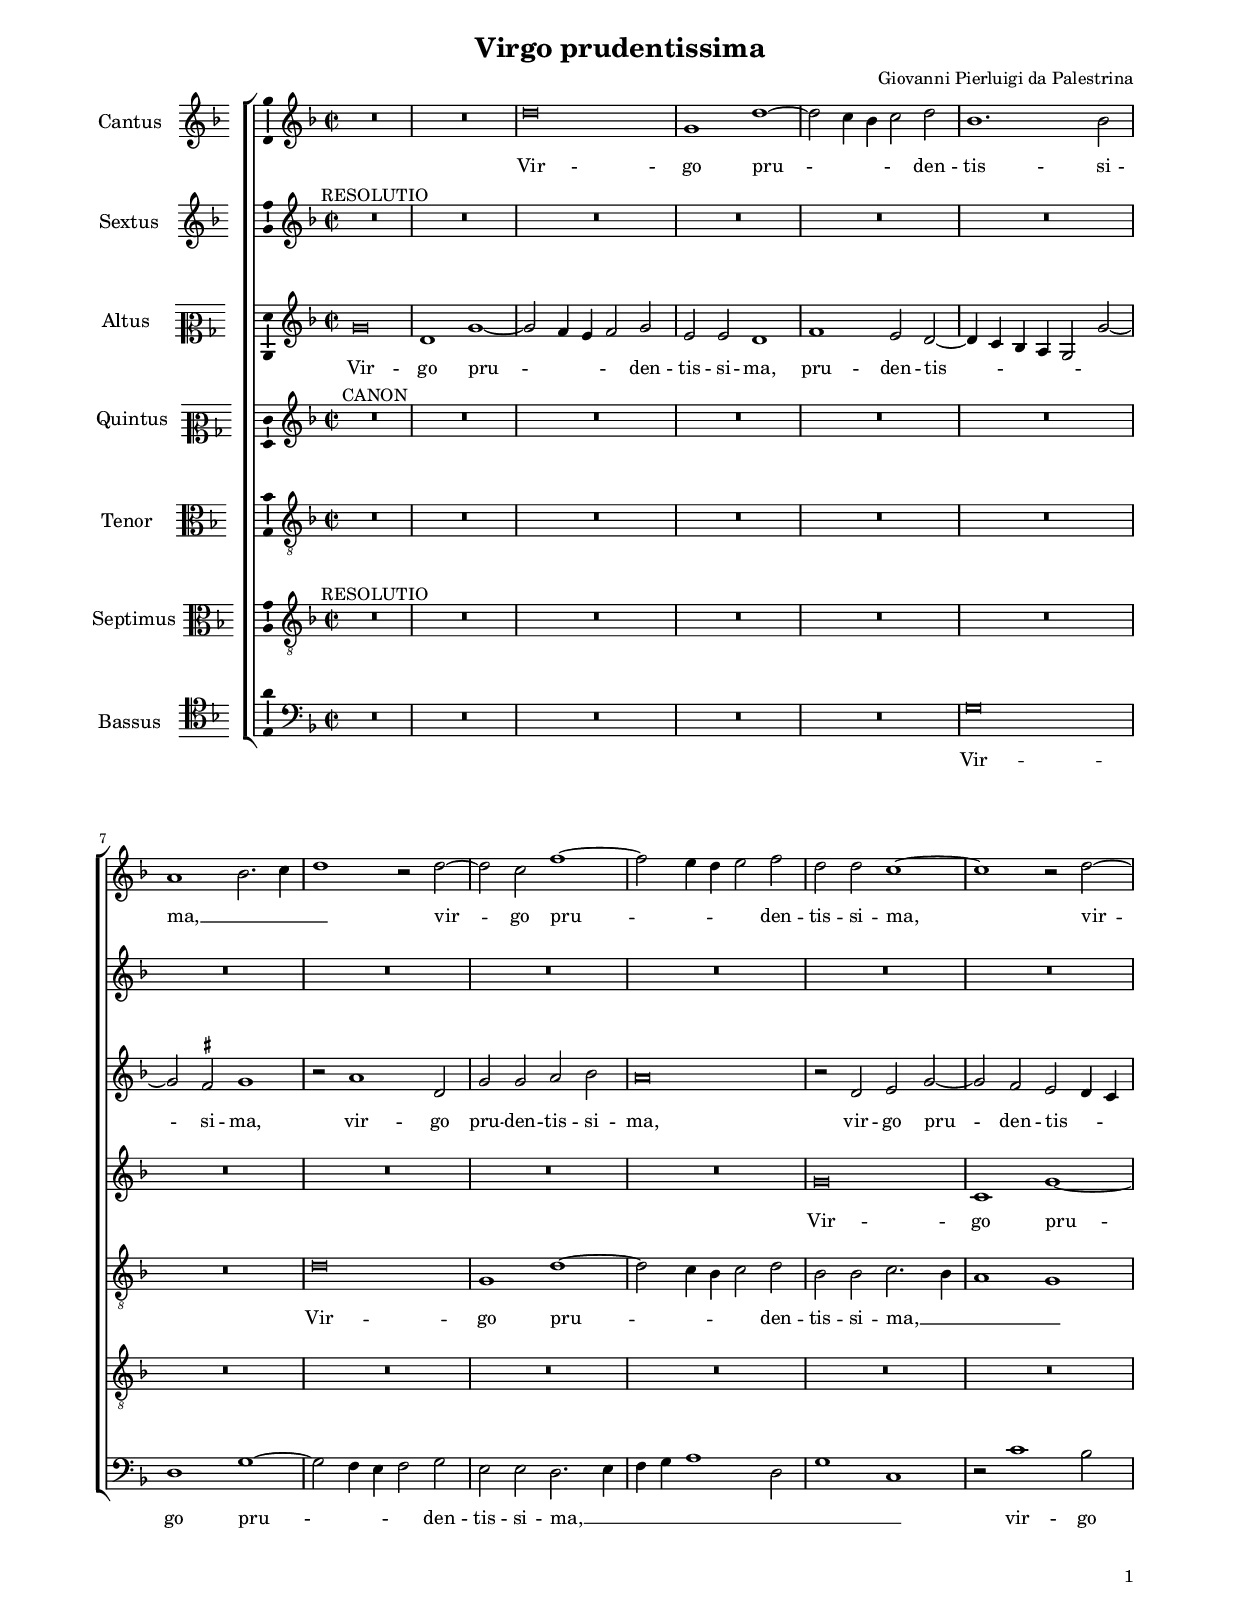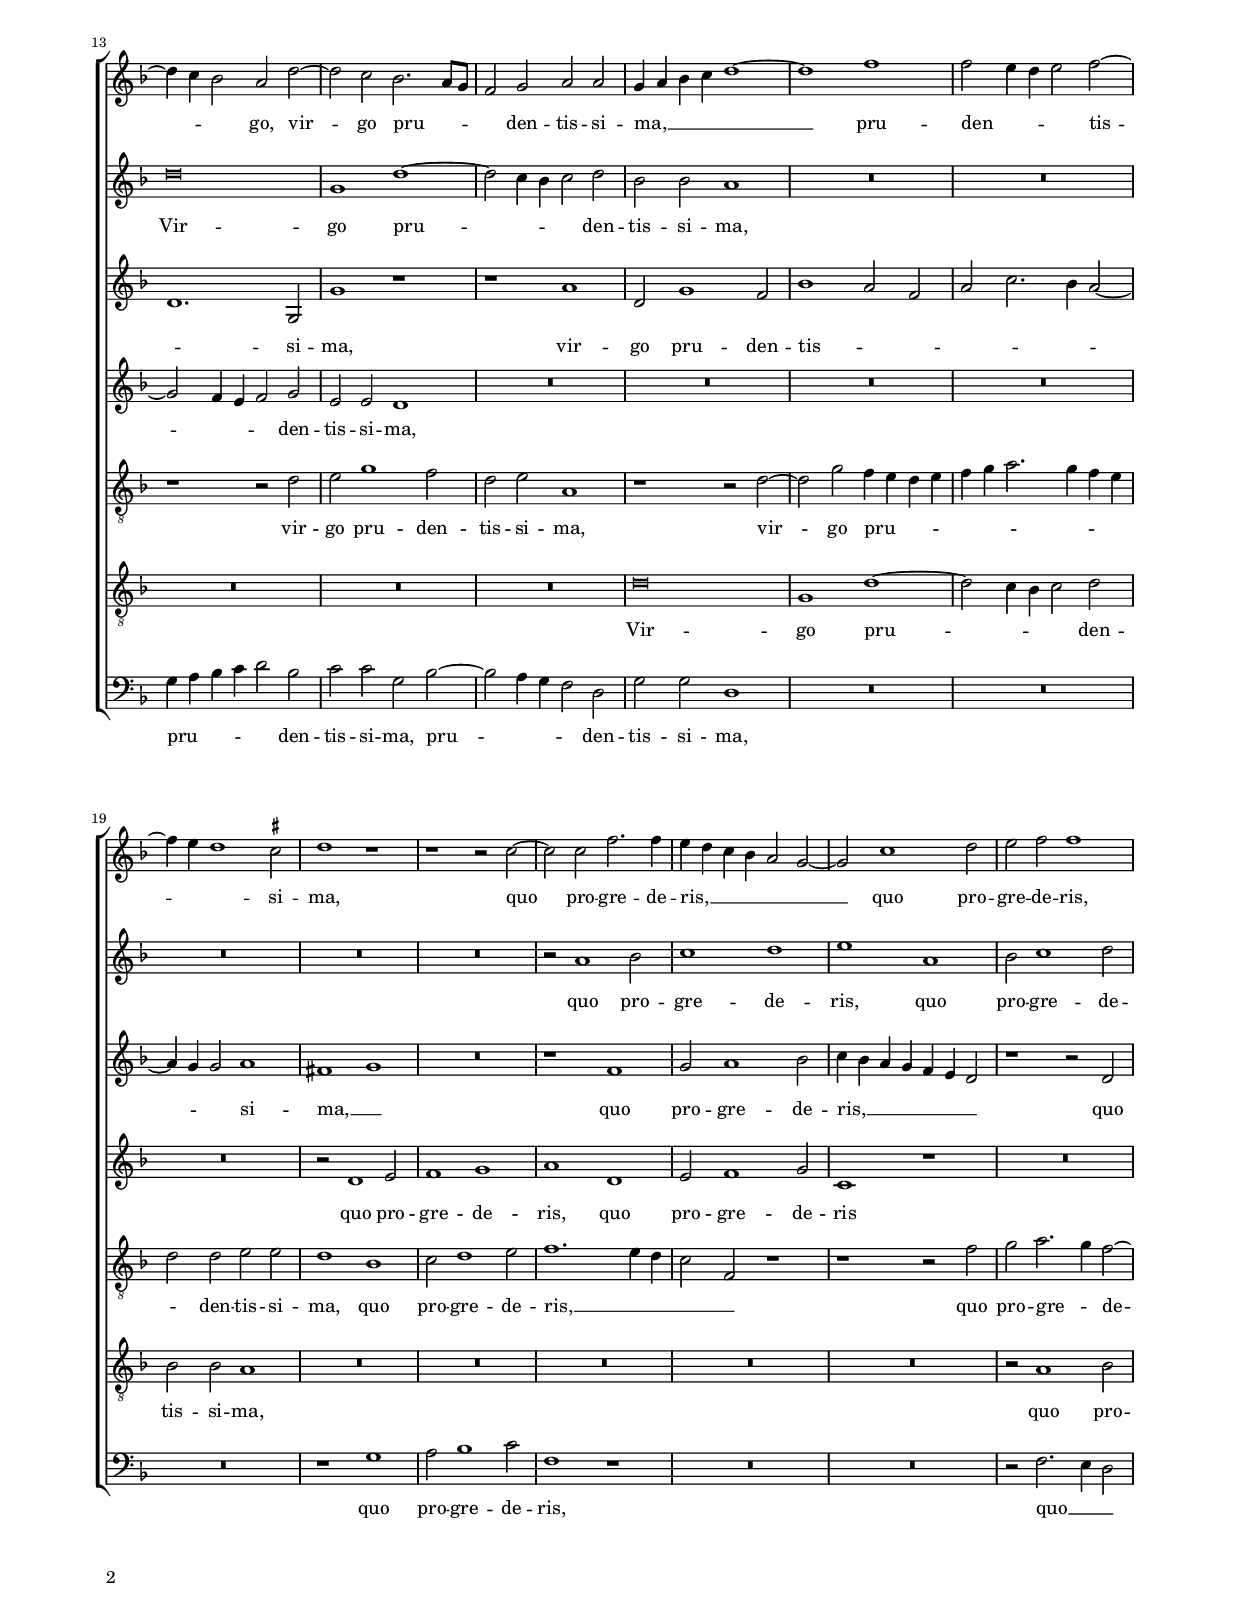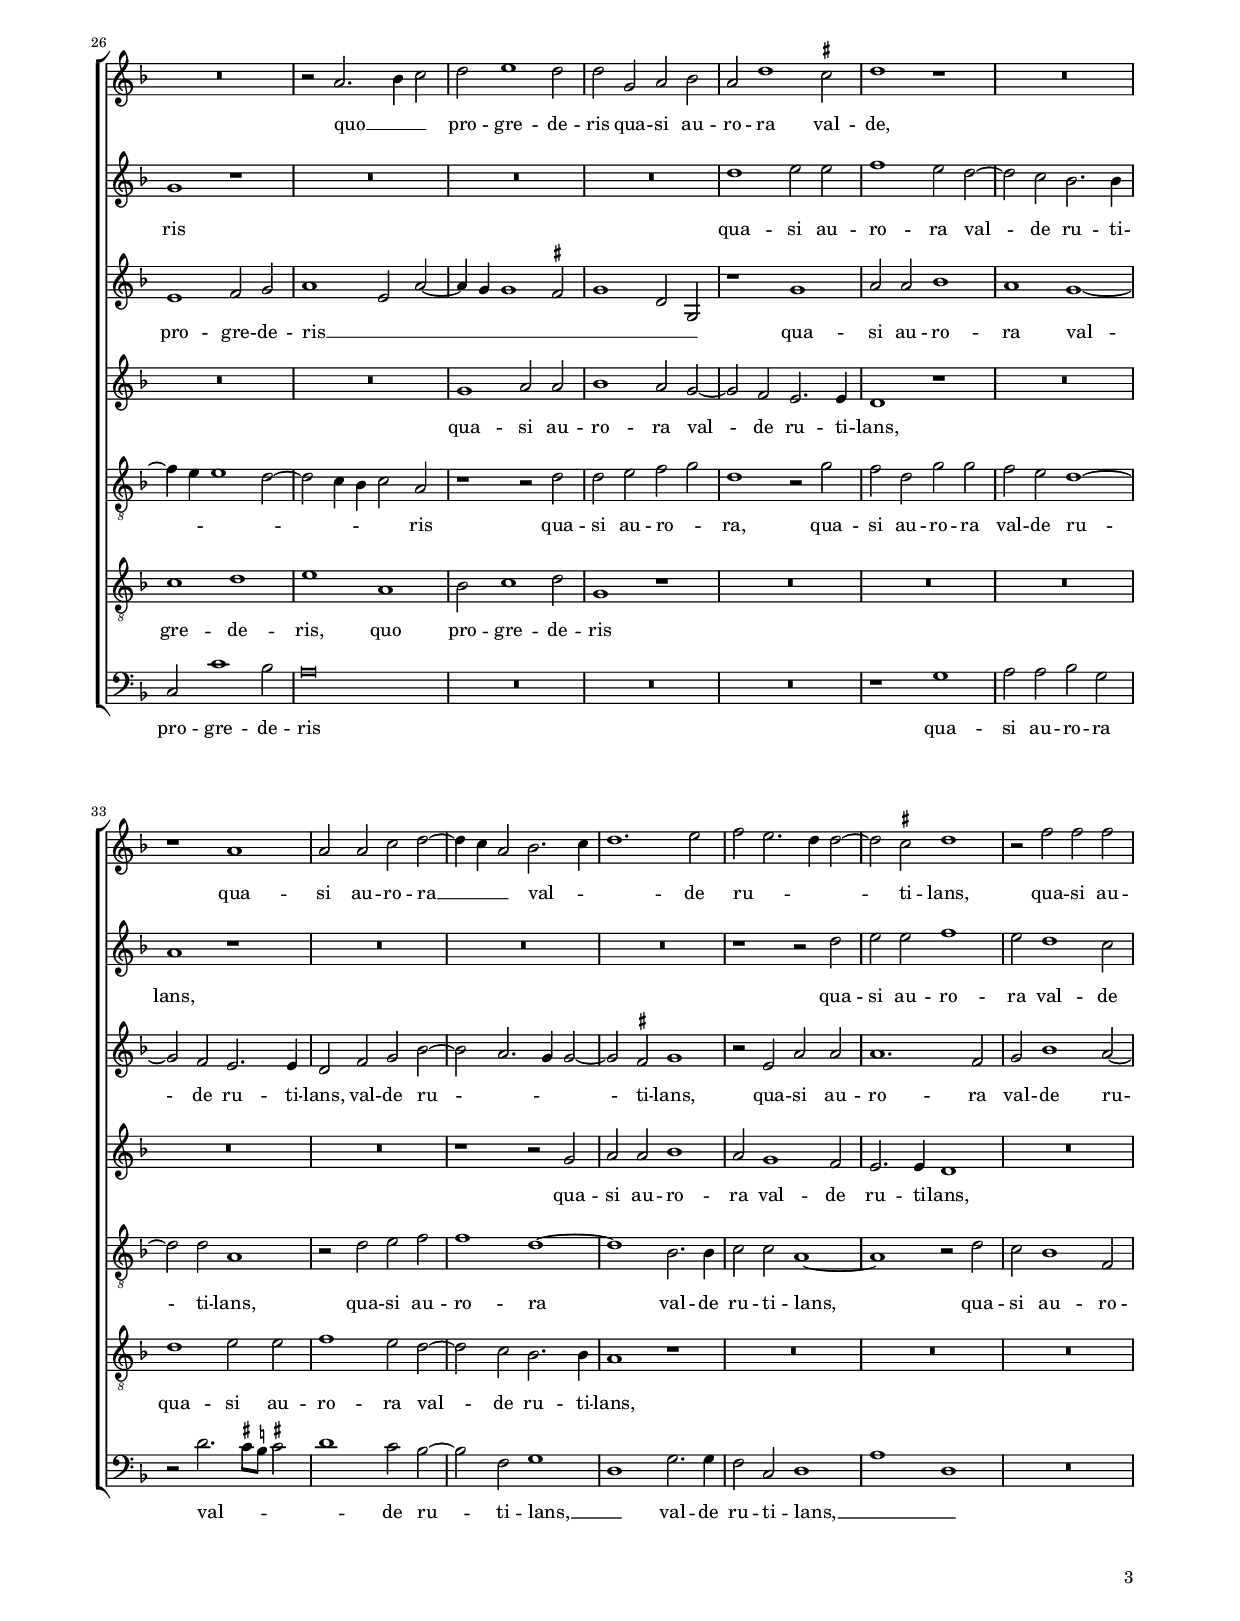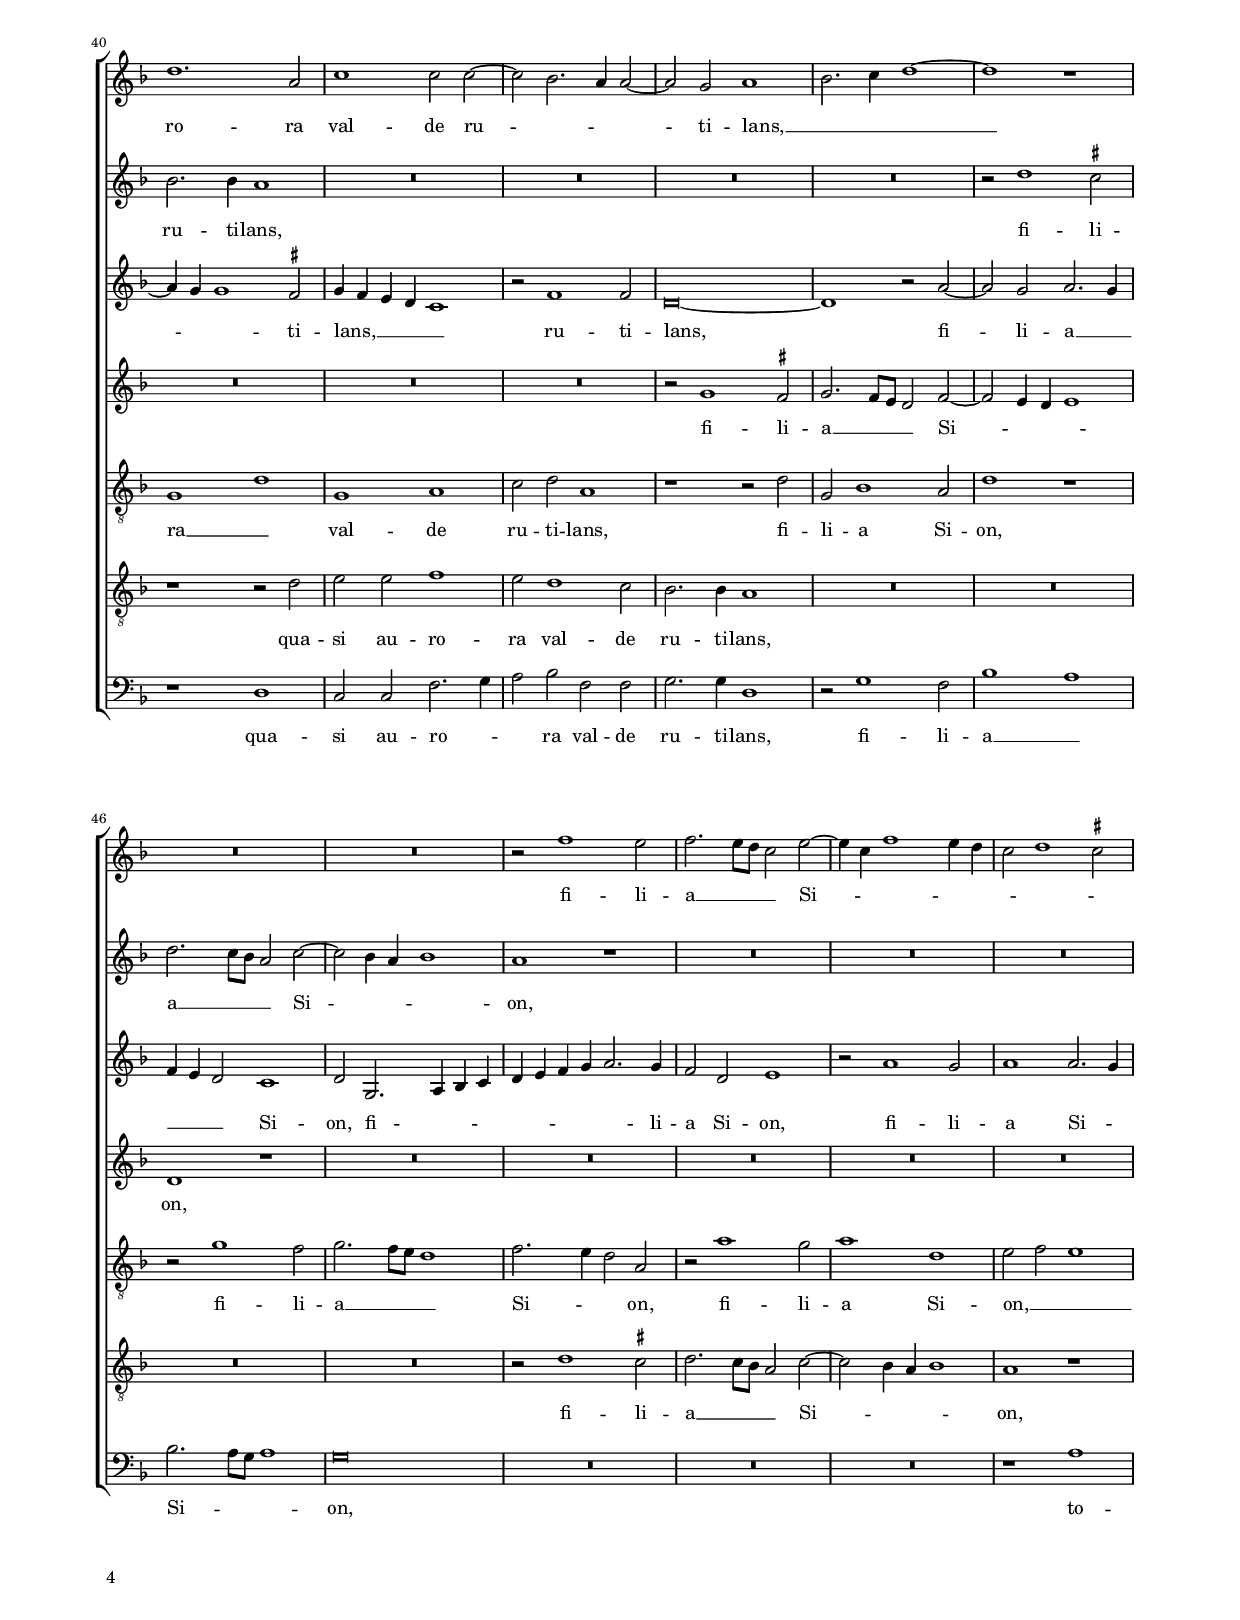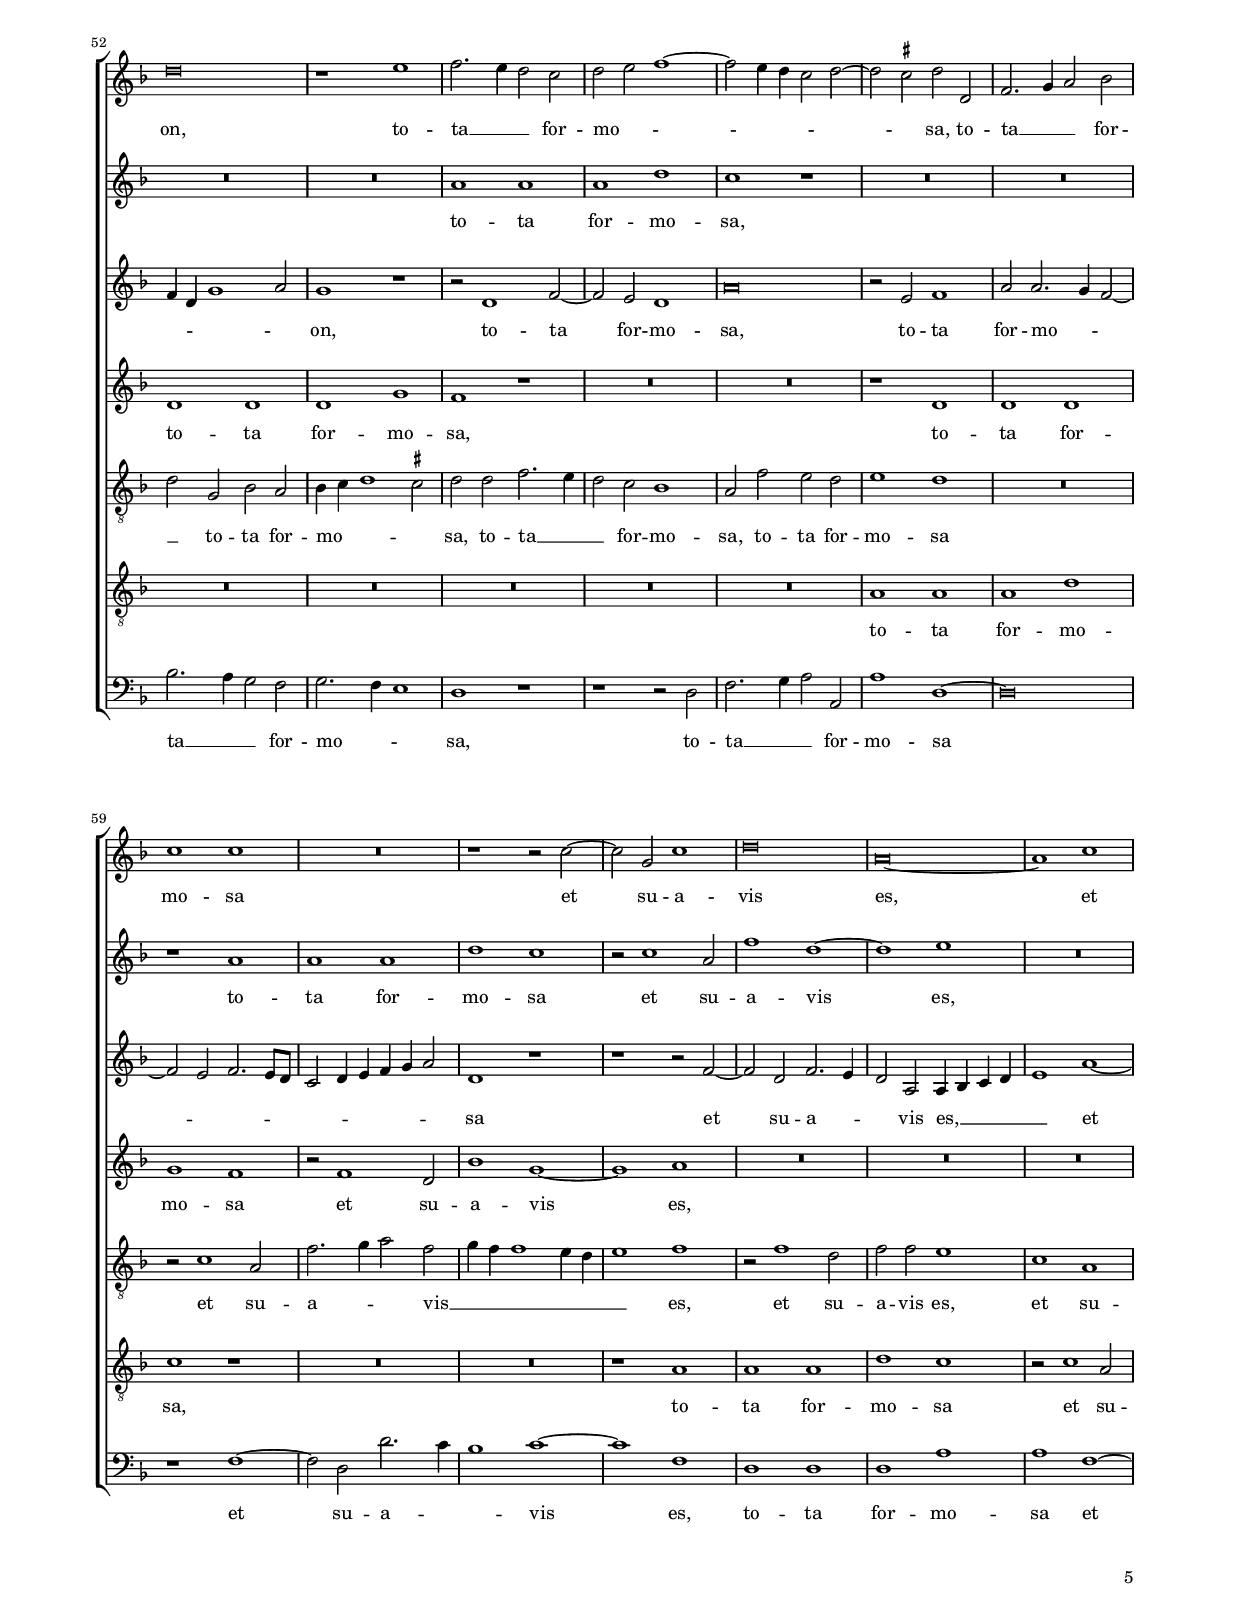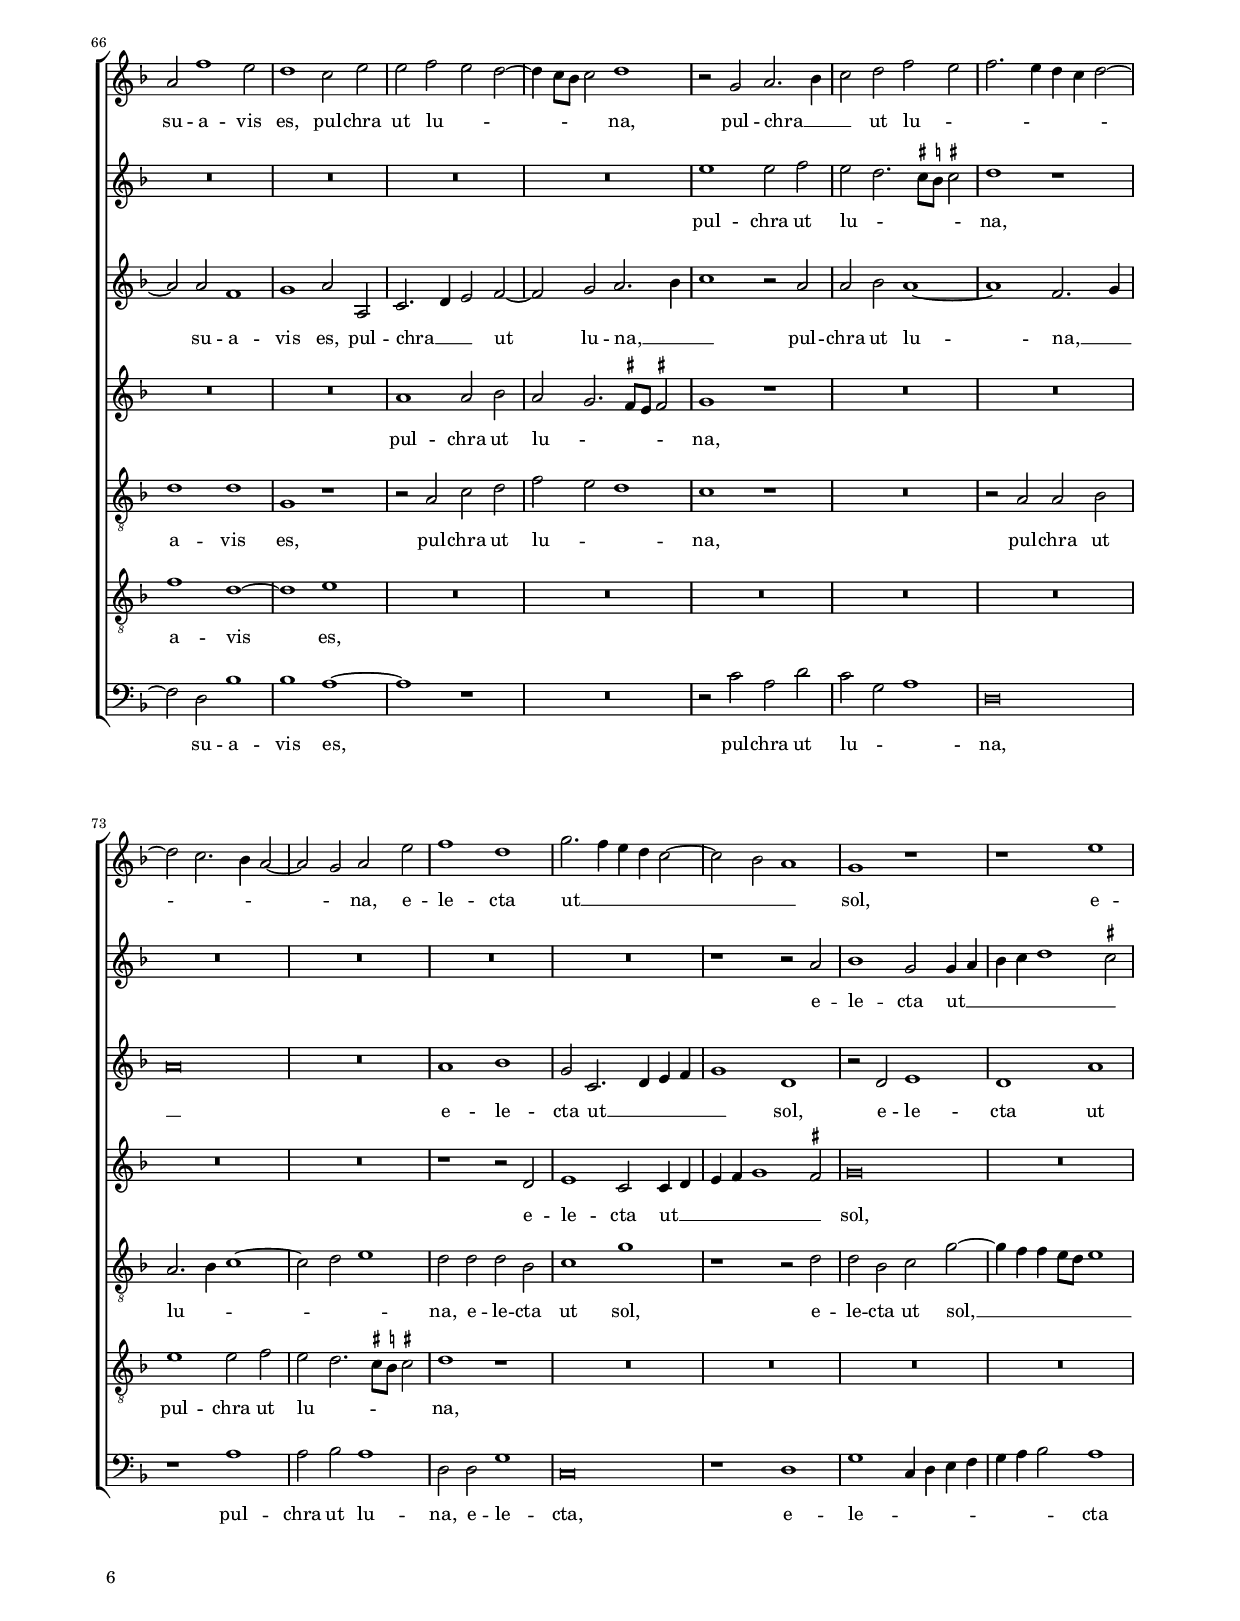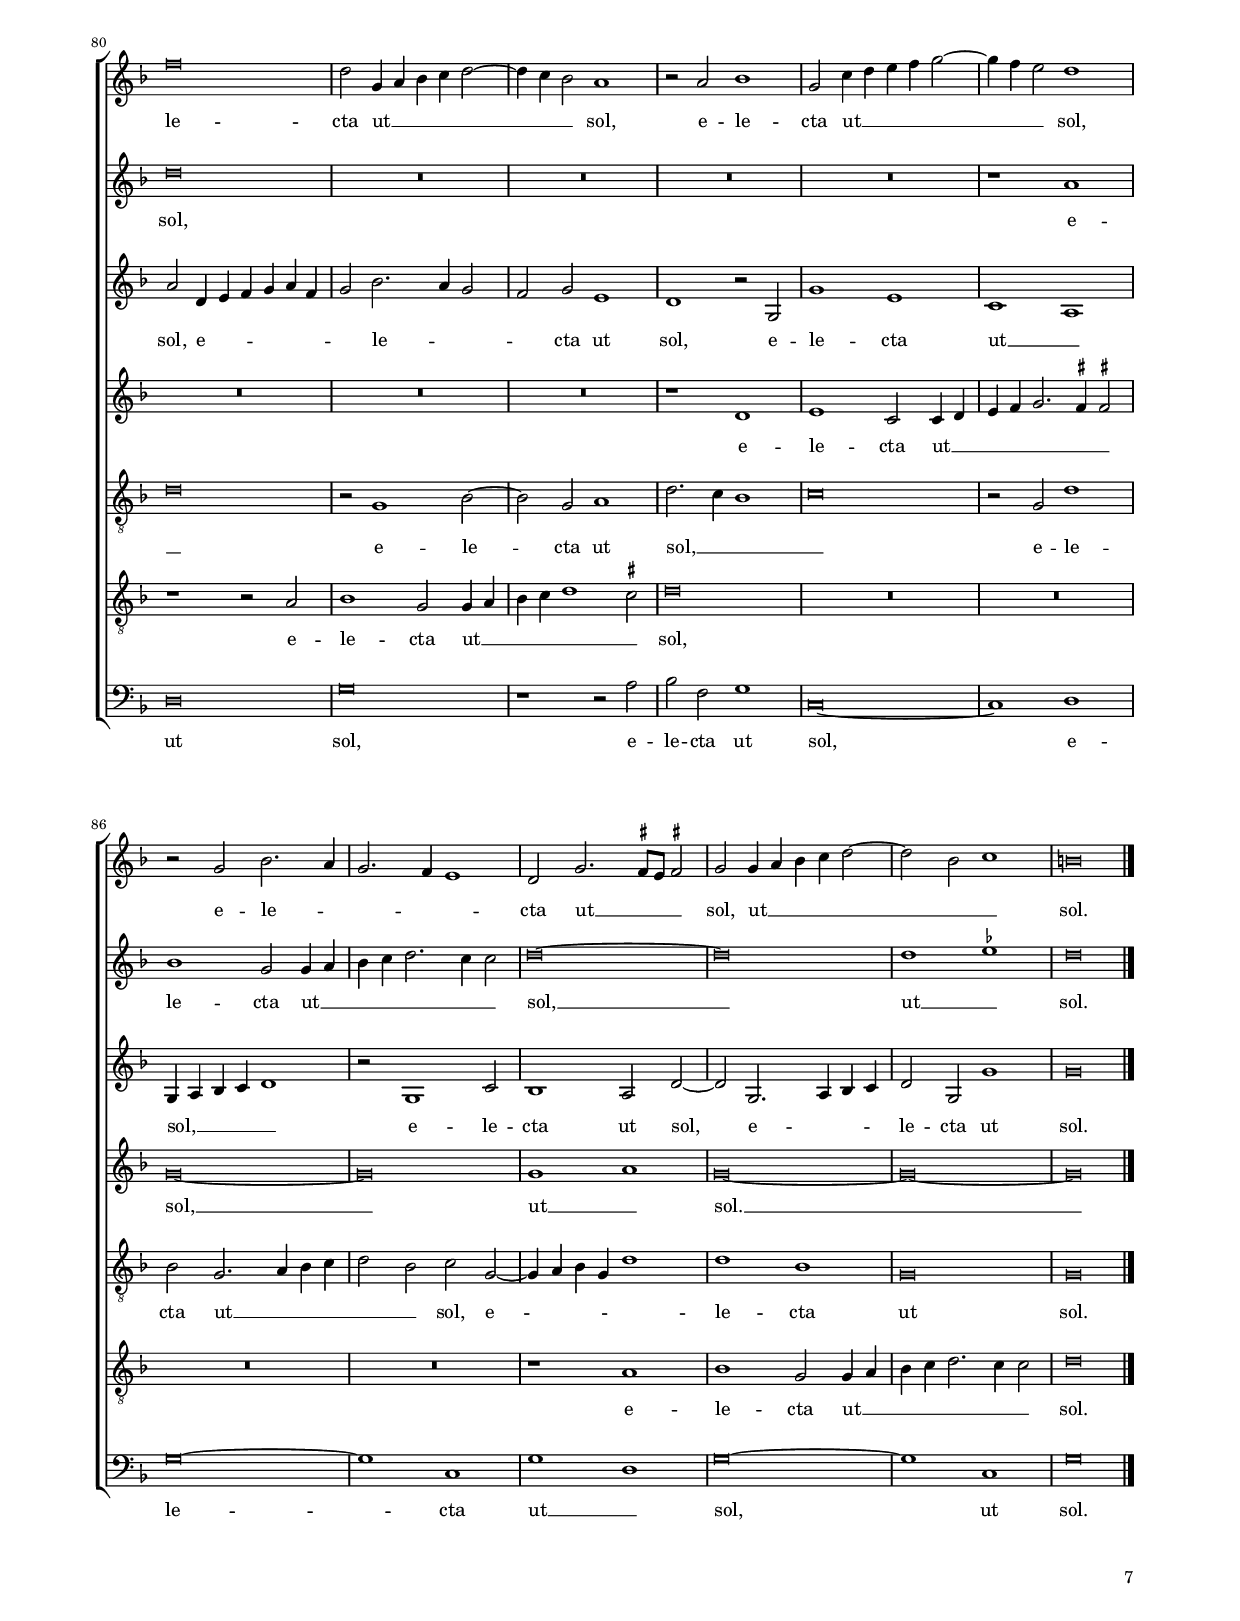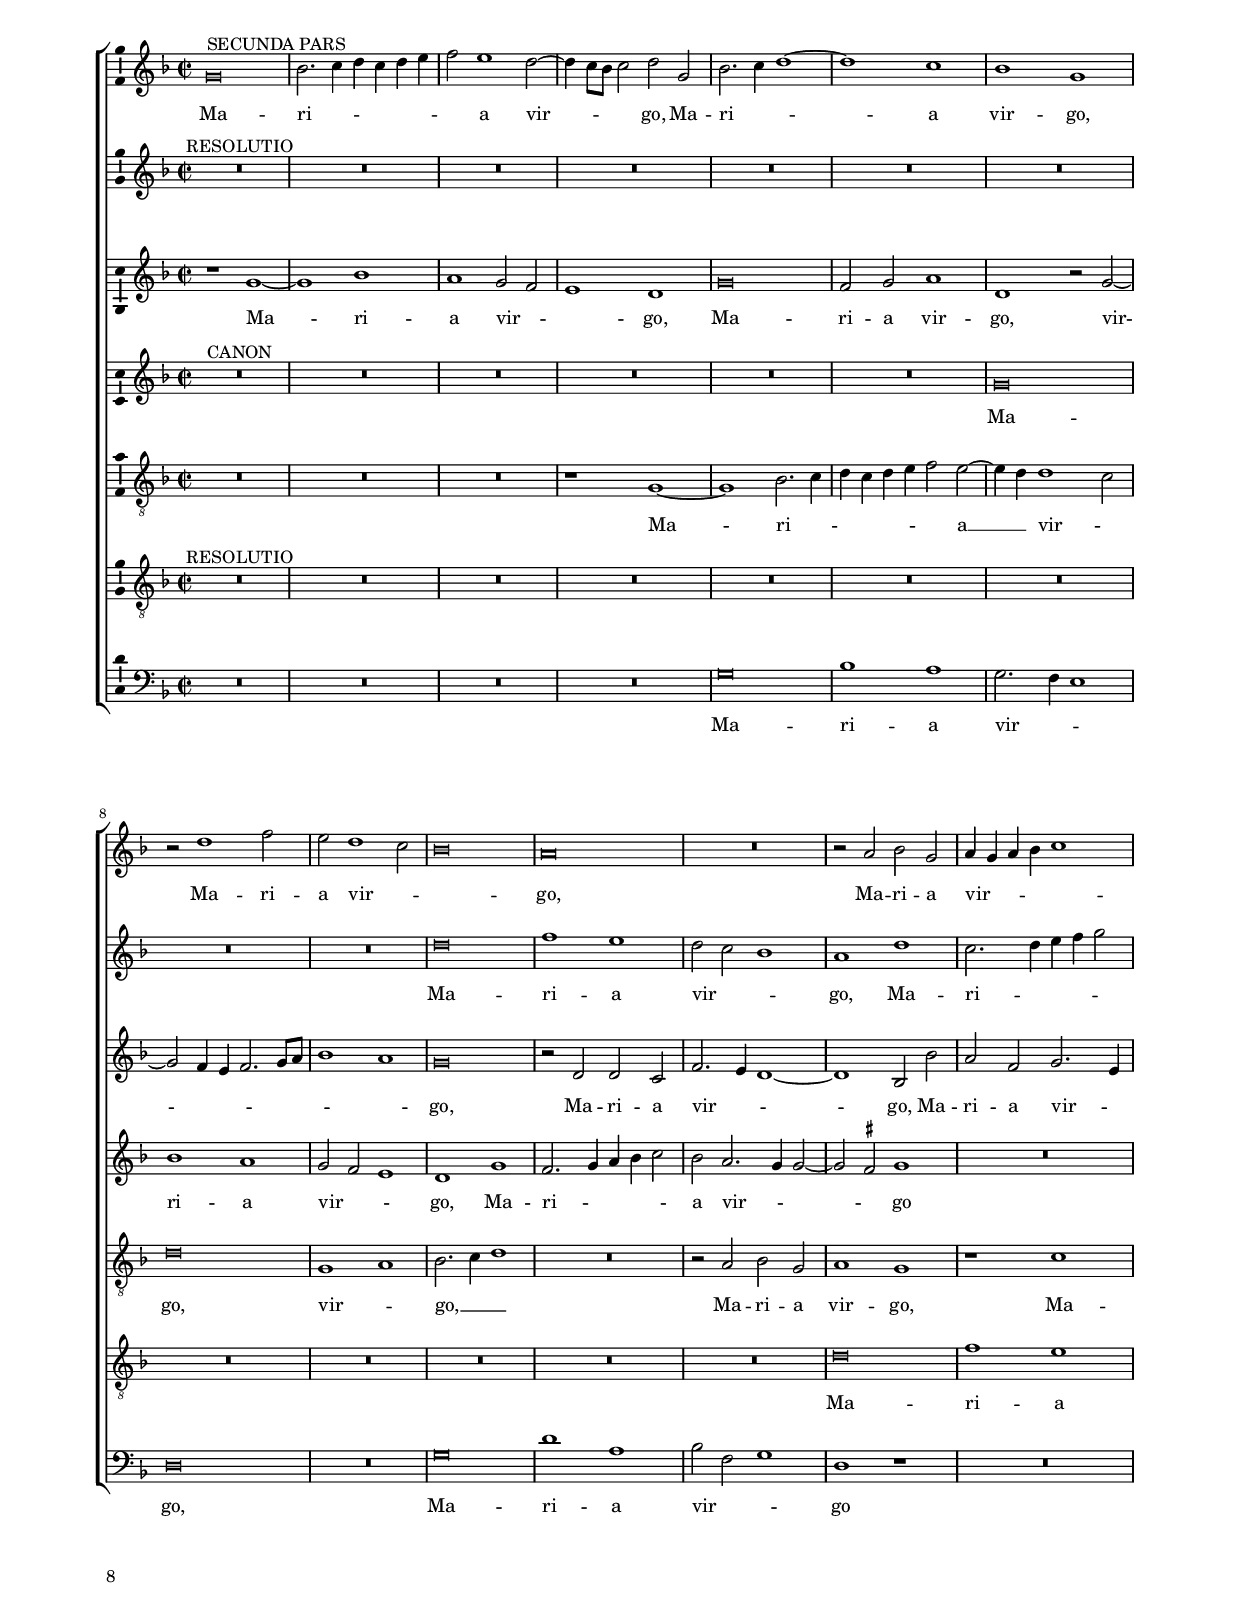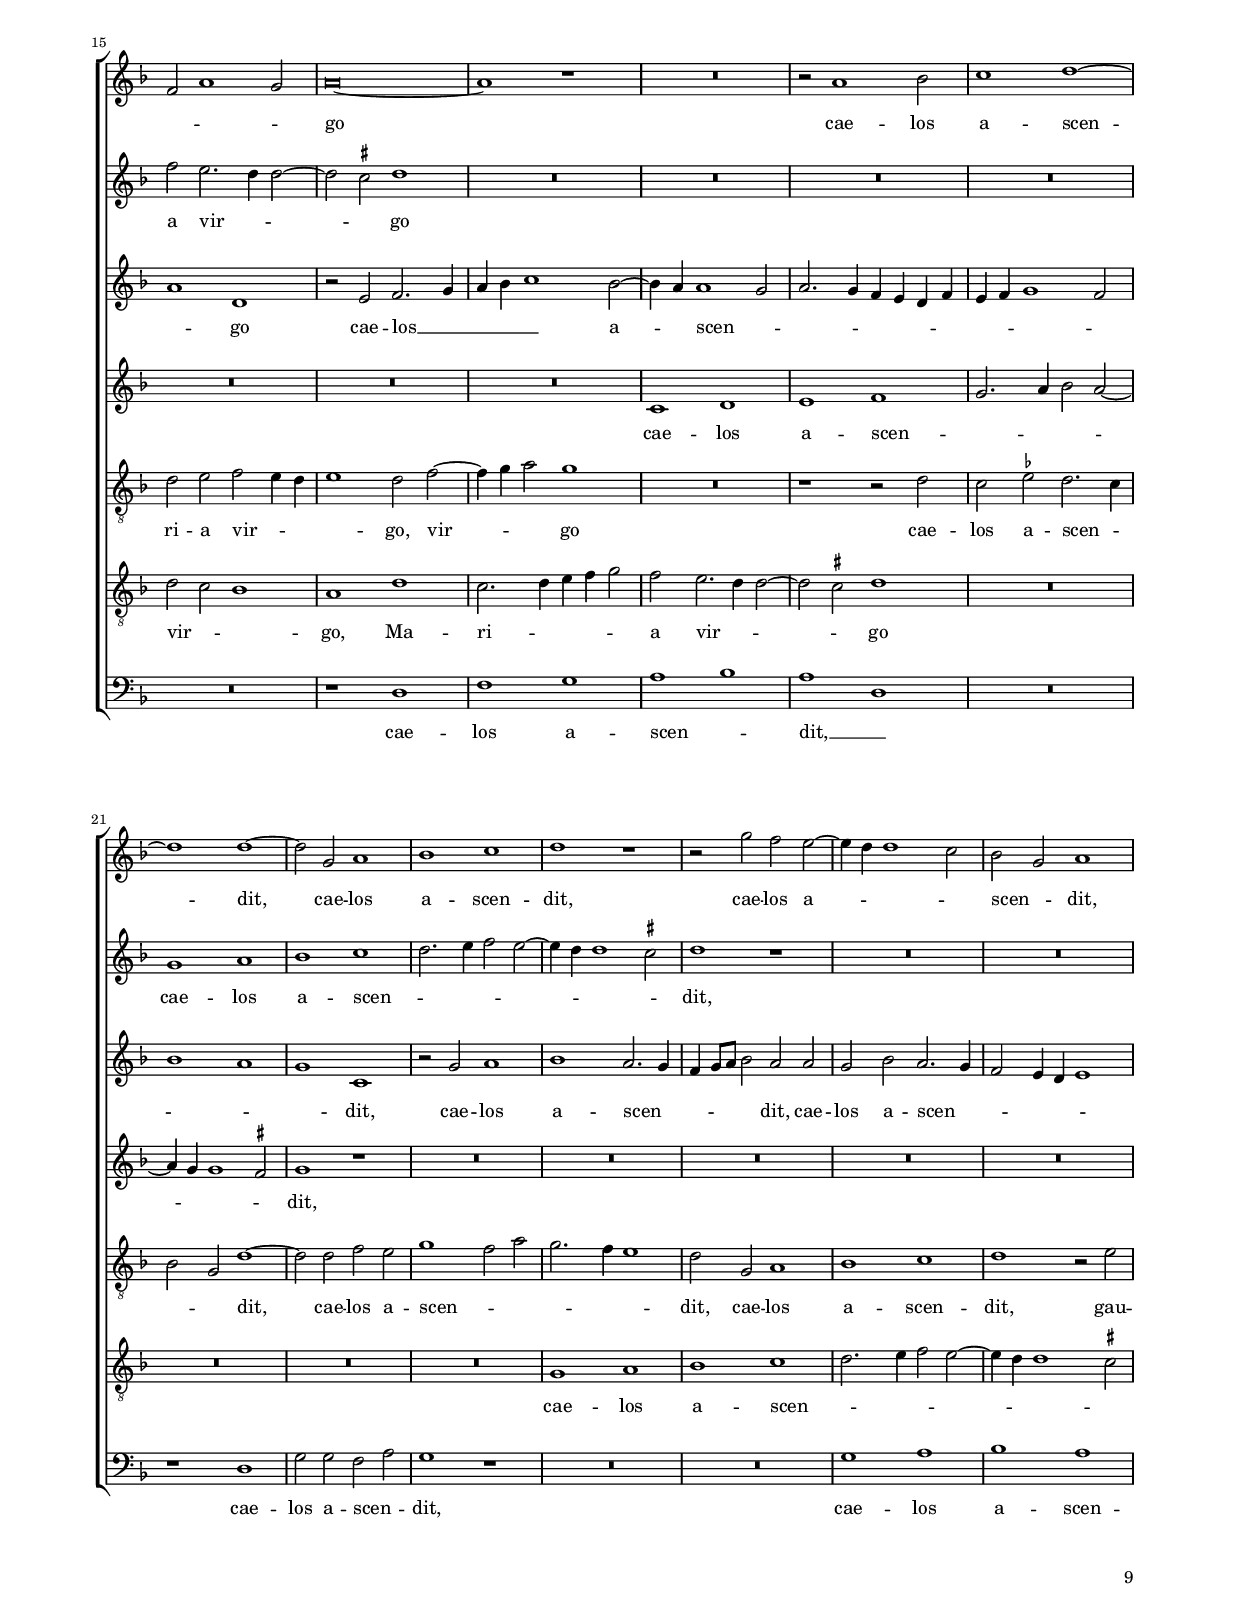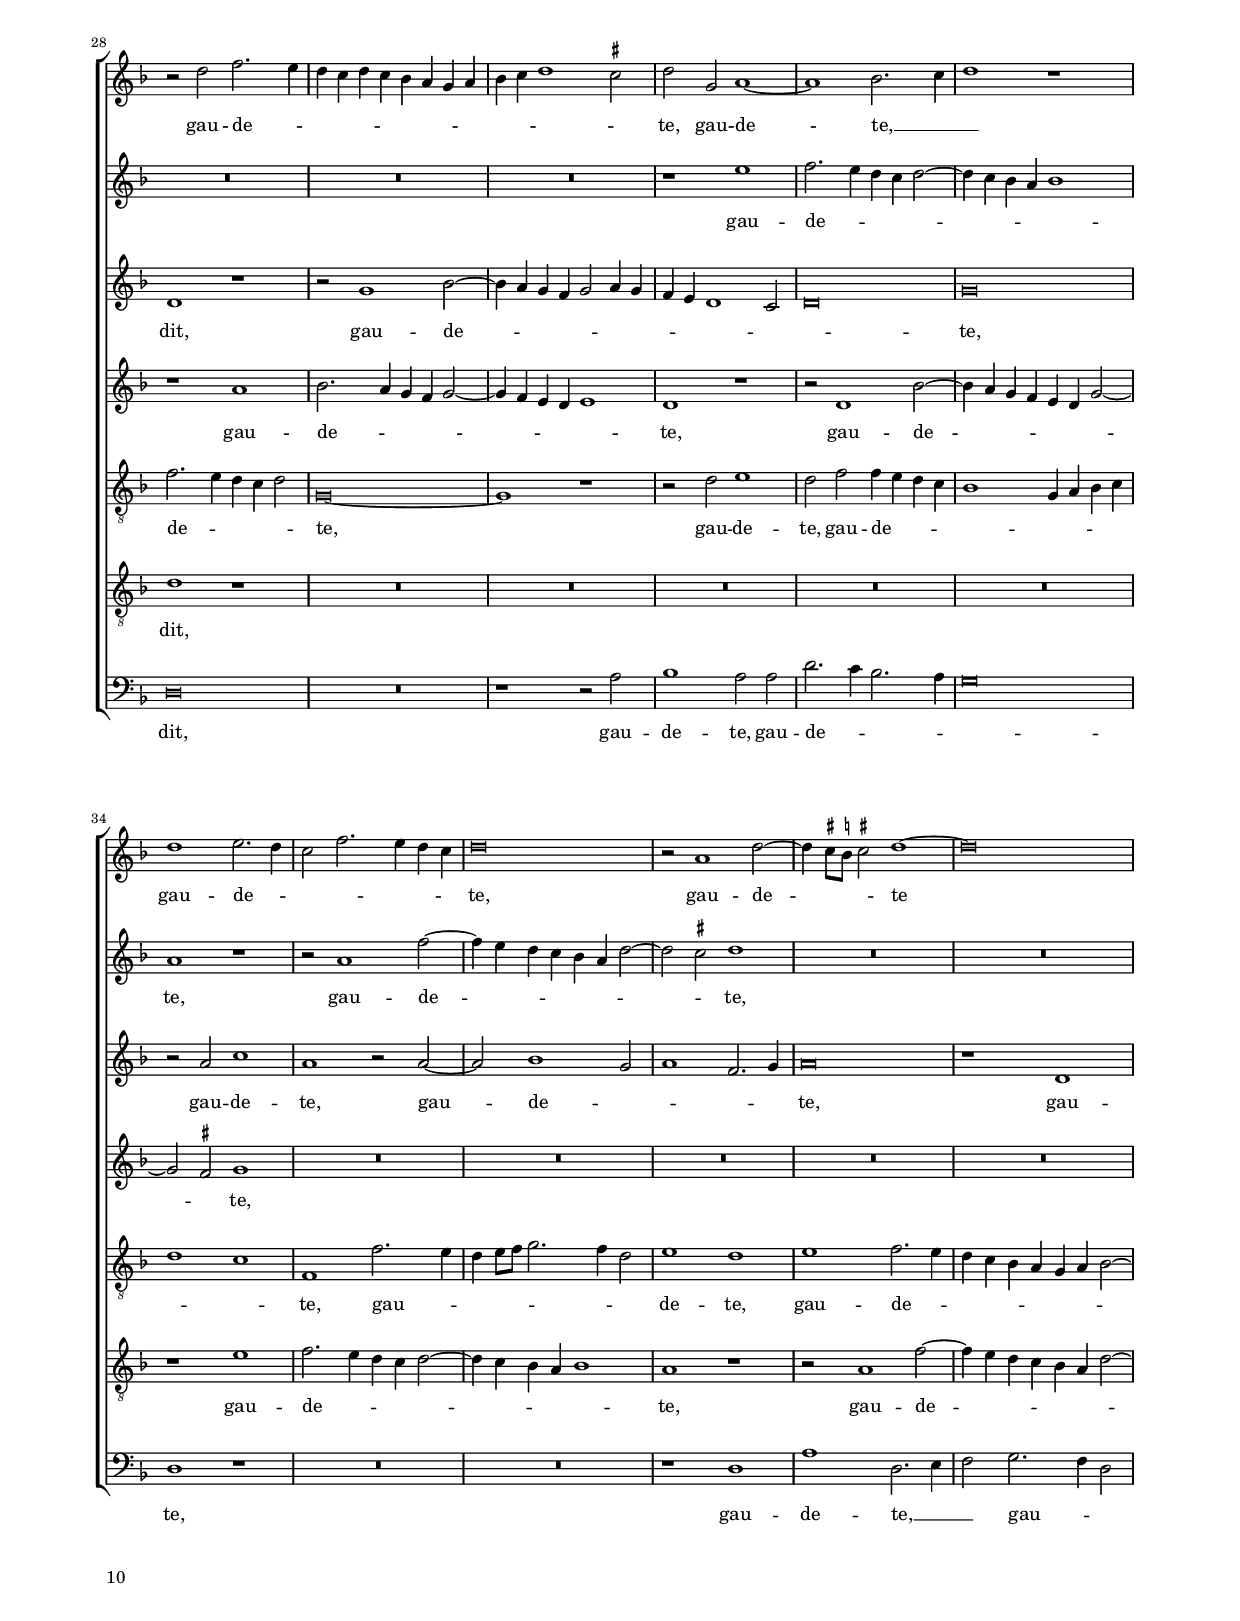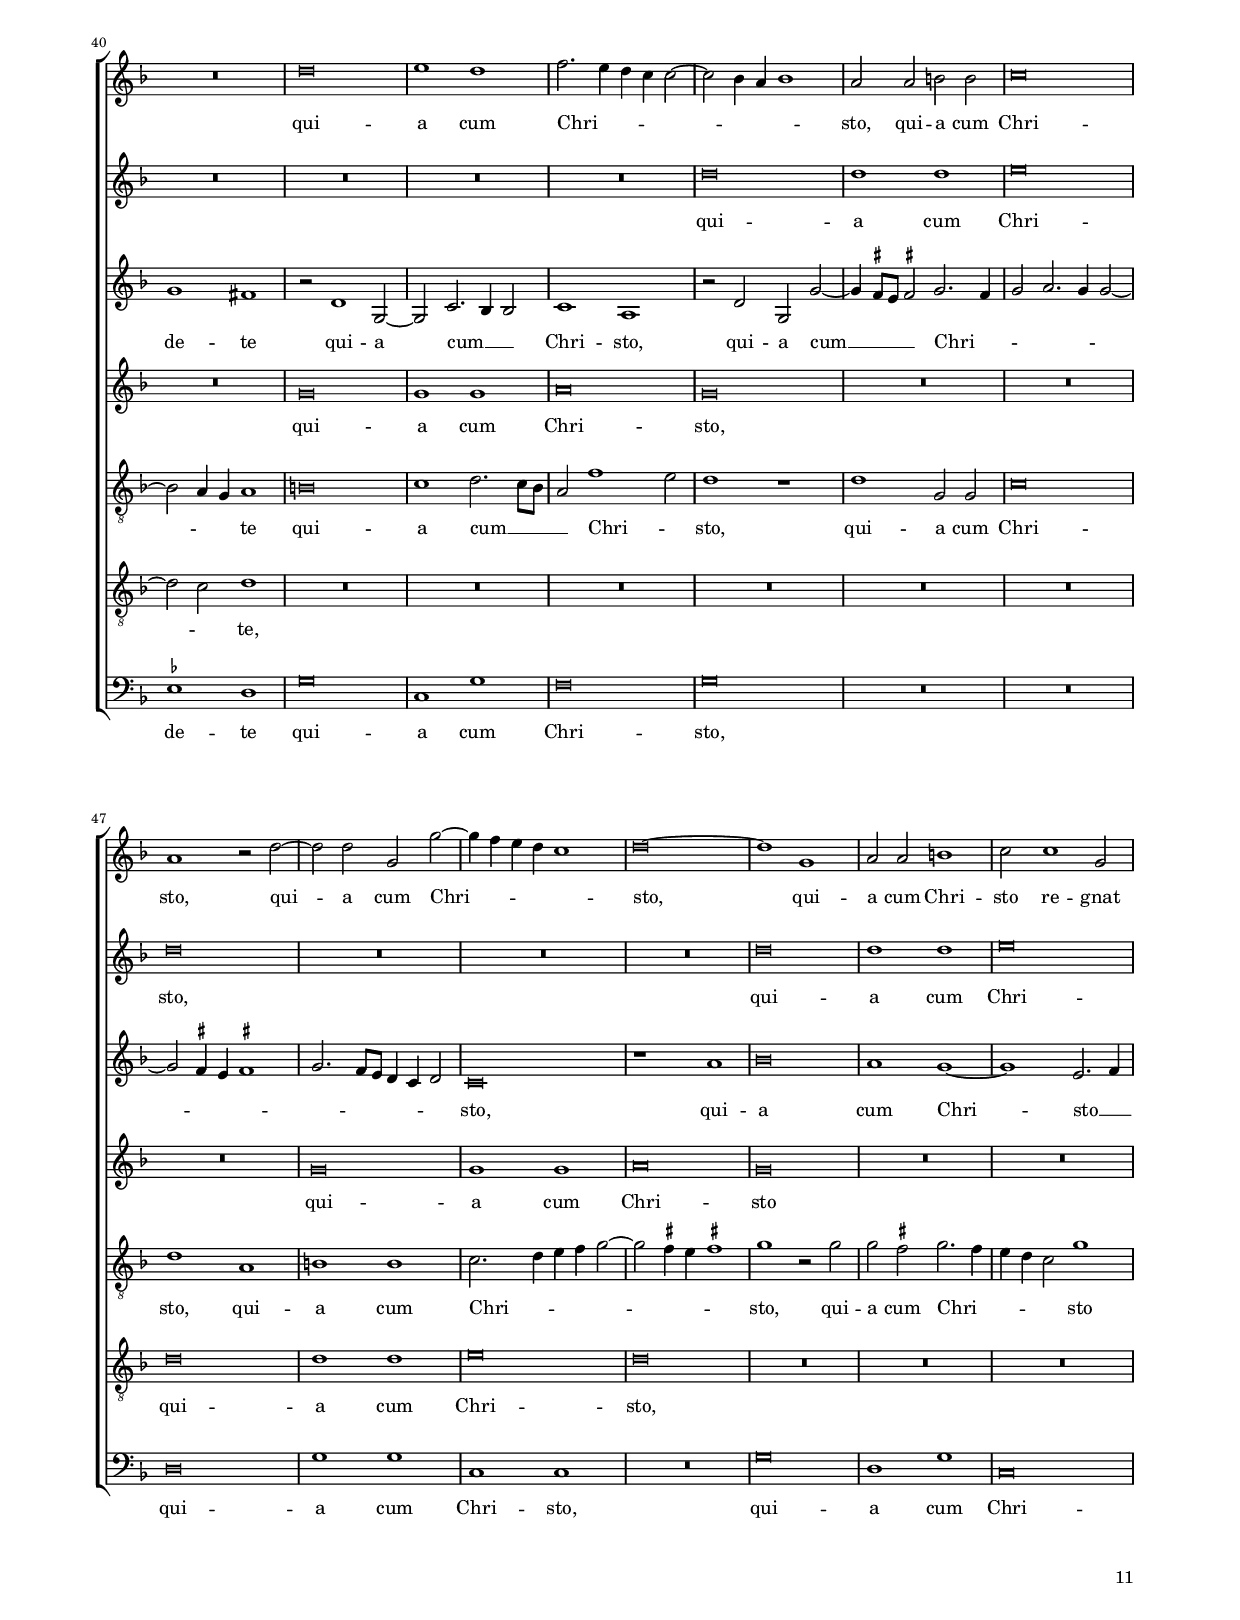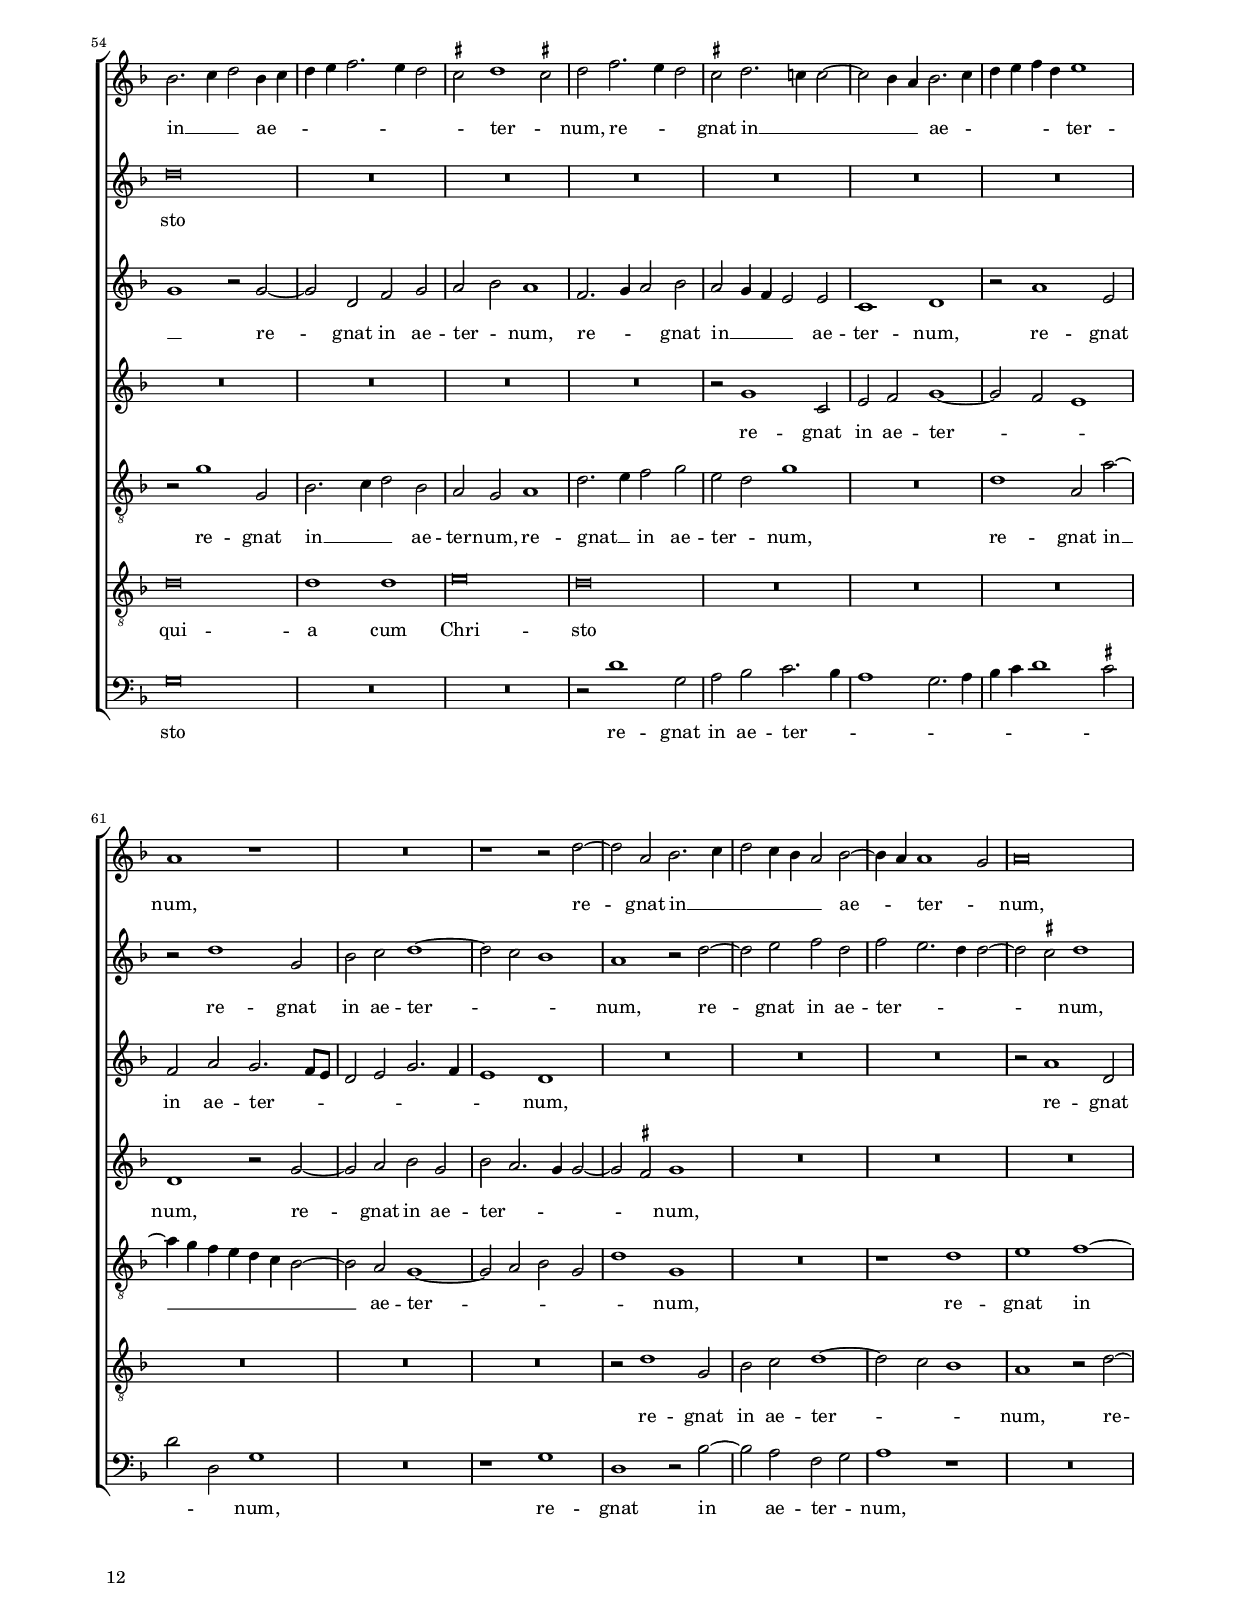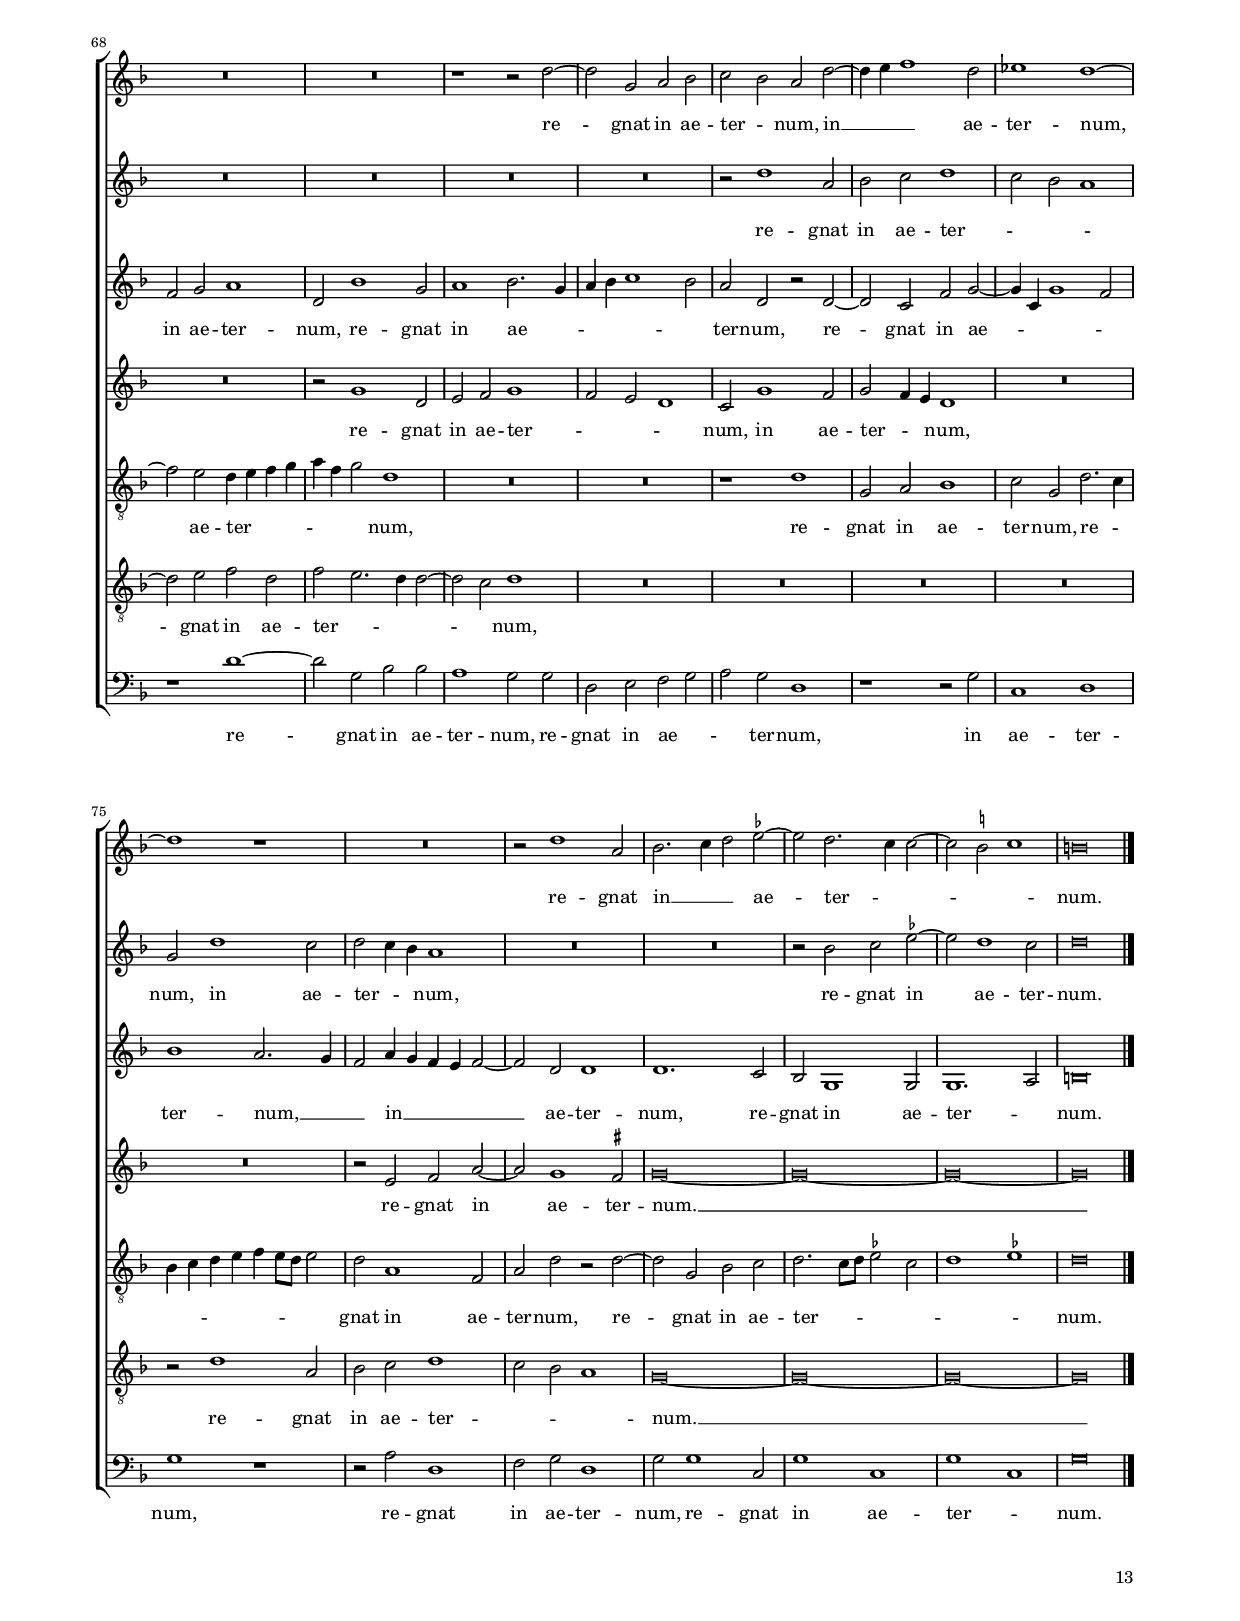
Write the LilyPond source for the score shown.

\header
{
  title="Virgo prudentissima"
  composer="Giovanni Pierluigi da Palestrina"
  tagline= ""
}

\version "2.20.0"
\include "deutsch.ly"
#(set-global-staff-size 15)
% #(set-default-paper-size "letter")
#(ly:set-option 'point-and-click #f)


\paper
	{
	top-margin = 2 \cm
	bottom-margin = 1.4 \cm
	left-margin = 1.8 \cm
	right-margin = 1.8 \cm
	ragged-bottom = ##f
	ragged-last-bottom = ##t
	print-page-number = ##f
	system-system-spacing = #'((basic-distance . 17) (minimum-distance . 14) (padding . 6) (strechability . 250))
    oddFooterMarkup=\markup   \fill-line { "" \fromproperty #'page:page-number-string }
    evenFooterMarkup=\markup  \fill-line { \fromproperty #'page:page-number-string "" }
    last-bottom-spacing = #'((basic-distance . 12) (minimum-distance . 7) (padding . 4))
%	systems-per-page = 3
%	min-systems-per-page = 3
	}


global = {
	\key f \major
	\time 2/2 \set Score.measureLength = #(ly:make-moment 2/1)
        \skip 1*182 \bar "|."
	% \time 3/1 \once \override Score.TimeSignature.style = #'single-digit \newSpacingSection
	}

ficta = { \once \set suggestAccidentals = ##t }
	
forget = #(define-music-function (music) (ly:music?) #{
	\accidentalStyle forget
	$music
	\accidentalStyle default
	#})

m = \melisma
me = \melismaEnd
%\mark \markup { \override #'(style . baroque) { \note  #"breve" #1 = \note #"breve." #1 } }


incipitcantus = \markup { \score {
	{
	\set Staff.instrumentName = \markup { \fontsize #1 "Cantus" }
	\key f \major
	\clef violin
	s4 \bar ""
	}
	\layout  {
	raggedright = ##t
	indent = 1.6 \cm
	line-width = 2.2 \cm
	\context { \Staff \remove Time_signature_engraver }
	\override Staff.Clef.Y-extent = #'(0 . 0)
	}} \hspace #1 }


incipitquintus = \markup { \score {
	{
	\set Staff.instrumentName = \markup { \fontsize #1 "Sextus" }
	\key f \major
	\clef violin
	s4 \bar ""
	}
	\layout  {
	raggedright = ##t
	indent = 1.6 \cm
	line-width = 2.2 \cm
	\context { \Staff \remove Time_signature_engraver }
	\override Staff.Clef.Y-extent = #'(0 . 0)
	}} \hspace #1 }

      
incipitaltus = \markup { \score {
	{
	\set Staff.instrumentName = \markup { \fontsize #1 "Altus" }
	\key f \major
	\clef mezzosoprano
	s4 \bar ""
	}
	\layout  {
	raggedright = ##t
	indent = 1.6 \cm
	line-width = 2.2 \cm
	\context { \Staff \remove Time_signature_engraver }
	\override Staff.Clef.Y-extent = #'(0 . 0)
	}} \hspace #1 }

    
incipitsextus = \markup { \score {
	{
	\set Staff.instrumentName = \markup { \fontsize #1 "Quintus" }
	\key f \major
	\clef mezzosoprano
	s4 \bar ""
	}
	\layout  {
	raggedright = ##t
	indent = 1.6 \cm
	line-width = 2.2 \cm
	\context { \Staff \remove Time_signature_engraver }
	\override Staff.Clef.Y-extent = #'(0 . 0)
	}} \hspace #1 }
    

incipittenor = \markup { \score {
	{
	\set Staff.instrumentName = \markup { \fontsize #1 "Tenor" }
	\key f \major
	\clef alto
	s4 \bar ""
	}
	\layout  {
	raggedright = ##t
	indent = 1.6 \cm
	line-width = 2.2 \cm
	\context { \Staff \remove Time_signature_engraver }
	\override Staff.Clef.Y-extent = #'(0 . 0)
	}} \hspace #1 }
      
      
incipitseptimus = \markup { \score {
	{
	\set Staff.instrumentName = \markup { \fontsize #1 "Septimus" }
	\key f \major
	\clef alto
	s4 \bar ""
	}
	\layout  {
	raggedright = ##t
	indent = 1.6 \cm
	line-width = 2.2 \cm
	\context { \Staff \remove Time_signature_engraver }
	\override Staff.Clef.Y-extent = #'(0 . 0)
	}} \hspace #1 }
      
      
incipitbassus = \markup { \score {
	{
	\set Staff.instrumentName = \markup { \fontsize #1 "Bassus" }
	\key f \major
	\clef tenor
	s4 \bar ""
	}
	\layout  {
	raggedright = ##t
	indent = 1.6 \cm
	line-width = 2.2 \cm
	\context { \Staff \remove Time_signature_engraver }
	\override Staff.Clef.Y-extent = #'(0 . 0)
	}} \hspace #1 }


cantus =  \relative c''
	{
	R\breve
	R\breve
	d\breve
	g,1 d'~
%5
	d2 c4 b c2 d |
	b1. b2
	a1 b2. c4
	d1 r2 d~
	d2 c f1~
%10
	f2 e4 d e2 f |
	d2 d c1~
	c1 r2 d~
	d4 c b2 a d~
	d2 c b2. a8 g
%15
	f2 g a a |
	g4 a b c d1~
	d1 f
	f2 e4 d e2 f~
	f4 e d1 \ficta cis2
%20
	d1 r |
	r1 r2 c~
	c2 c f2. f4
	e4 d c b a2 g~
	g2 c1 d2
%25
	e2 f f1 |
	R\breve
	r2 a,2. b4 c2
	d2 e1 d2
	d2 g, a b
%30
	a2 d1 \ficta cis2 |
	d1 r
	R\breve
	r1 a
	a2 a c d~
%35
	d4 c a2 b2. c4 |
	d1. e2
	f2 e2. d4 d2~
	d2 \ficta cis d1
	r2 f f f
%40
	d1. a2 |
	c1 c2 c~
	c2 b2. a4 a2~
	a2 g a1
	b2. c4 d1~
%45
	d1 r |
	R\breve
	R\breve
	r2 f1 e2
	f2. e8 d c2 e~
%50
	e4 c f1 e4 d |
	c2 d1 \ficta cis2
	d\breve
	r1 e
	f2. e4 d2 c
%55
	d2 e f1~ |
	f2 e4 d c2 d~
	d2 \ficta cis d d,
	f2. g4 a2 b
	c1 c
%60
	R\breve |
	r1 r2 c~
	c2 g c1
	d\breve
	a\breve~
%65
	a1 c |
	a2 f'1 e2
	d1 c2 e
	e2 f e d~
	d4 c8 b c2 d1
%70
	r2 g, a2. b4 |
	c2 d f e
	f2. e4 d c d2~
	d2 c2. b4 a2~
	a2 g a e'
%75
	f1 d |
	g2. f4 e d c2~
	c2 b a1
	g1 r
	r1 e'
%80
	f\breve |
	d2 g,4 a b c d2~
	d4 c b2 a1
	r2 a b1
	g2 c4 d e f g2~
%85
	g4 f e2 d1 |
	r2 g, b2. a4
	g2. f4 e1
	d2 g2. \ficta fis8 e \ficta fis!2
	g2 g4 a b c d2~
%90
        d2 b c1 |
	h\breve |
	}


quintus = \relative c''
	{
        R\breve^\markup { \left-align "RESOLUTIO" }
	R\breve
	R\breve
	R\breve
%5
	R\breve |
	R\breve
	R\breve
	R\breve
	R\breve
%10
	R\breve |
	R\breve
	R\breve
	d\breve
	g,1 d'~
%15
	d2 c4 b c2 d |
	b2 b a1
	R\breve
	R\breve
	R\breve
%20
	R\breve |
	R\breve
	r2 a1 b2
	c1 d
	e1 a,
%25
	b2 c1 d2 |
	g,1 r
	R\breve
	R\breve
	R\breve
%30
	d'1 e2 e |
	f1 e2 d~
	d2 c b2. b4
	a1 r
	R\breve
%35
	R\breve |
	R\breve
	r1 r2 d
	e2 e f1
	e2 d1 c2
%40
	b2. b4 a1 |
	R\breve
	R\breve
	R\breve
	R\breve
%45
	r2 d1 \ficta cis2 |
	d2. c8 b a2 c~
	c2 b4 a b1
	a1 r
	R\breve
%50
	R\breve |
	R\breve
	R\breve
	R\breve
	a1 a
%55
	a1 d |
	c1 r
	R\breve
	R\breve
	r1 a
%60
	a1 a |
	d1 c
	r2 c1 a2
	f'1 d~
	d1 e
%65
	R\breve |
	R\breve
	R\breve
	R\breve
	R\breve
%70
	e1 e2 f |
	e2 d2. \ficta cis8 \ficta h \ficta cis!2
	d1 r
	R\breve
	R\breve
%75
	R\breve |
	R\breve
	r1 r2 a
	b1 g2 g4 a
	b4 c d1 \ficta cis2
%80
	d\breve |
	R\breve
	R\breve
	R\breve
	R\breve
%85
	r1 a |
	b1 g2 g4 a
	b4 c d2. c4 c2
	d\breve~
	d\breve
%90
	d1 \ficta es |
	d\breve |
	}


altus =  \relative c'
        {
	g'\breve
	d1 g~
	g2 f4 e f2 g
	e2 e d1
%5
	f1 e2 d~ |
	d4 c b a g2 g'~
	g2 \ficta fis g1
	r2 a1 d,2
	g2 g a b
%10
	a\breve |
	r2 d, e g~
	g2 f e d4 c
	d1. g,2
	g'1 r
%15
	r1 a |
	d,2 g1 f2
	b1 a2 f
	a2 c2. b4 a2~
	a4 g g2 a1
%20
	fis1 g |
	R\breve
	r1 f
	g2 a1 b2
	c4 b a g f e d2
%25
	r1 r2 d |
	e1 f2 g
	a1 e2 a~
	a4 g g1 \ficta fis2
	g1 d2 g,
%30
	r1 g' |
	a2 a b1
	a1 g~
	g2 f e2. e4
	d2 f g b~
%35
	b2 a2. g4 g2~ |
	g2 \ficta fis g1
	r2 e a a
	a1. f2
	g2 b1 a2~
%40
        a4 g g1 \ficta fis2 |
	g4 f e d c1
	r2 f1 f2
	d\breve~
	d1 r2 a'~
%45
	a2 g a2. g4 |
	f4 e d2 c1
	d2 g,2. a4 b c
	d4 e f g a2. g4
	f2 d e1
%50
	r2 a1 g2 |
	a1 a2. g4
	f4 d g1 a2
	g1 r
	r2 d1 f2~
%55
	f2 e d1 |
	a'\breve
	r2 e f1
	a2 a2. g4 f2~
	f2 e f2. e8 d
%60
	c2 d4 e f g a2 |
	d,1 r
	r1 r2 f~
	f2 d f2. e4
	d2 a a4 b c d
%65
	e1 a~ |
	a2 a f1
	g1 a2 a,
	c2. d4 e2 f~
	f2 g a2. b4
%70
	c1 r2 a |
	a2 b a1~
	a1 f2. g4
	a\breve
	R\breve
%75
	a1 b |
	g2 c,2. d4 e f
	g1 d
	r2 d e1
	d1 a'
%80
	a2 d,4 e f g a f |
	g2 b2. a4 g2
	f2 g e1
	d1 r2 g,
	g'1 e
%85
	c1 a |
	g4 a b c d1
	r2 g,1 c2
	b1 a2 d~
	d2 g,2. a4 b c
%90
	d2 g, g'1 |
	g\breve |
	}


sextus =  \relative c'
    {
        R\breve^\markup { \left-align "CANON" } 
	R\breve
	R\breve
	R\breve
%5
	R\breve |
	R\breve
	R\breve
	R\breve
	R\breve
%10
	R\breve |
	g'\breve
	c,1 g'~
	g2 f4 e f2 g
	e2 e d1
%15
	R\breve |
	R\breve
	R\breve
	R\breve
	R\breve
%20
	r2 d1 e2 |
	f1 g
	a1 d,
	e2 f1 g2
	c,1 r
%25
	R\breve |
	R\breve
	R\breve
	g'1 a2 a
	b1 a2 g~
%30
	g2 f e2. e4 |
	d1 r
	R\breve
	R\breve
	R\breve
%35
	r1 r2 g |
	a2 a b1
	a2 g1 f2
	e2. e4 d1
	R\breve
%40
	R\breve |
	R\breve
	R\breve
	r2 g1 \ficta fis2
	g2. f8 e d2 f~
%45
	f2 e4 d e1 |
	d1 r
	R\breve
	R\breve
	R\breve
%50
	R\breve |
	R\breve
	d1 d
	d1 g
	f1 r
%55
	R\breve |
	R\breve
	r1 d
	d1 d
	g1 f |
%60
	r2 f1 d2 |
	b'1 g~
	g1 a
	R\breve
	R\breve
%65
	R\breve |
	R\breve
	R\breve
	a1 a2 b
	a2 g2. \ficta fis8 e \ficta fis!2
%70
	g1 r |
	R\breve
	R\breve
	R\breve
	R\breve
%75
	r1 r2 d |
	e1 c2 c4 d
	e4 f g1 \ficta fis2
	g\breve
	R\breve
%80
	R\breve |
	R\breve
	R\breve
	r1 d
	e1 c2 c4 d
%85
	e4 f g2. \ficta fis4 \ficta fis!2 |
	g\breve~
	g\breve
	g1 a
	g\breve~
%90
	g\breve~
	g\breve |
	}

        
tenor =  \relative c'
	{
	R\breve
	R\breve
	R\breve
	R\breve
%5
	R\breve |
	R\breve
	R\breve
	d\breve
	g,1 d'~
%10
	d2 c4 b c2 d |
	b2 b c2. b4
	a1 g
	r1 r2 d'
	e2 g1 f2
%15
	d2 e a,1 |
	r1 r2 d~
	d2 g f4 e d e
	f4 g a2. g4 f e
	d2 d e e
%20
	d1 b |
	c2 d1 e2
	f1. e4 d
	c2 f, r1
	r1 r2 f'
%25
	g2 a2. g4 f2~ |
	f4 e e1 d2~
	d2 c4 b c2 a
	r1 r2 d
	d2 e f g
%30
	d1 r2 g |
	f2 d g g
	f2 e d1~
	d2 d a1
	r2 d e f
%35
	f1 d~ |
	d1 b2. b4
	c2 c a1~
	a1 r2 d
	c2 b1 f2
%40
	g1 d' |
	g,1 a
	c2 d a1
	r1 r2 d
	g,2 b1 a2
%45
	d1 r |
	r2 g1 f2
	g2. f8 e d1
	f2. e4 d2 a
	r2 a'1 g2
%50
	a1 d, |
	e2 f e1
	d2 g, b a
	b4 c d1 \ficta cis2
	d2 d f2. e4
%55
	d2 c b1 |
	a2 f' e d
	e1 d
	R\breve
	r2 c1 a2
%60
	f'2. g4 a2 f |
	g4 f f1 e4 d
	e1 f
	r2 f1 d2
	f2 f e1
%65
	c1 a |
	d1 d
	g,1 r
	r2 a c d
	f2 e d1
%70
	c1 r |
	R\breve
	r2 a a b
	a2. b4 c1~
	c2 d e1
%75
	d2 d d b |
	c1 g'
	r1 r2 d
	d2 b c g'~
	g4 f f e8 d e1
%80
	d\breve |
	r2 g,1 b2~
	b2 g a1
	d2. c4 b1
	c\breve
%85
	r2 g d'1 |
	b2 g2. a4 b c
	d2 b c g~
	g4 a b g d'1
	d1 b
%90
	g\breve |
	g\breve |
	}


septimus  =  \relative c'
	{
        R\breve^\markup { \left-align "RESOLUTIO" }
	R\breve
        R\breve
        R\breve
%5
        R\breve
	R\breve
	R\breve
%8
	R\breve |
	R\breve
	R\breve
	R\breve
	R\breve
%13
	R\breve |
	R\breve
	R\breve
	d\breve
	g,1 d'~
%18
	d2 c4 b c2 d |
	b2 b a1
	R\breve
	R\breve
	R\breve
%23
	R\breve |
	R\breve
	r2 a1 b2
	c1 d
	e1 a,
%28
	b2 c1 d2 |
	g,1 r
	R\breve
	R\breve
	R\breve
%33
	d'1 e2 e |
	f1 e2 d~
	d2 c b2. b4
	a1 r
	R\breve
%38
	R\breve |
	R\breve
	r1 r2 d
	e2 e f1
	e2 d1 c2
%43
	b2. b4 a1 |
	R\breve
	R\breve
	R\breve
	R\breve
%48
	r2 d1 \ficta cis2 |
	d2. c8 b a2 c~
	c2 b4 a b1
	a1 r
	R\breve
%53
	R\breve |
	R\breve
	R\breve
	R\breve
	a1 a
%58
	a1 d |
	c1 r
	R\breve
	R\breve
	r1 a
%63
	a1 a |
	d1 c
	r2 c1 a2
	f'1 d~
	d1 e
%68
	R\breve |
	R\breve
	R\breve
	R\breve
	R\breve
%73
	e1 e2 f |
	e2 d2. \ficta cis8 \ficta h \ficta cis!2
	d1 r
	R\breve
	R\breve
%78
	R\breve |
	R\breve
	r1 r2 a
	b1 g2 g4 a
	b4 c d1 \ficta cis2
%83
	d\breve |
	R\breve
	R\breve
	R\breve
	R\breve
%88
	r1 a |
	b1 g2 g4 a
	b4 c d2. c4 c2
	d\breve |
	}


bassus  =  \relative c
	{
	R\breve
	R\breve
	R\breve
	R\breve
%5
	R\breve |
	g'\breve
	d1 g~
	g2 f4 e f2 g
	e2 e d2. e4
%10
	f4 g a1 d,2 |
	g1 c,
	r2 c'1 b2
	g4 a b c d2 b
	c2 c g b~
%15
	b2 a4 g f2 d |
	g2 g d1
	R\breve
	R\breve
	R\breve
%20
	r1 g |
	a2 b1 c2
	f,1 r
	R\breve
	R\breve
%25
	r2 f2. e4 d2 |
	c2 c'1 b2
	a\breve
	R\breve
	R\breve
%30
	R\breve |
	r1 g
	a2 a b g
	r2 d'2. \ficta cis8 \ficta h \ficta cis!2
	d1 c2 b~
%35
	b2 f g1 |
	d1 g2. g4
	f2 c d1
	a'1 d,
	R\breve
%40
	r1 d |
	c2 c f2. g4
	a2 b f f
	g2. g4 d1
	r2 g1 f2
%45
	b1 a |
	b2. a8 g a1
	g\breve
	R\breve
	R\breve
%50
	R\breve |
	r1 a
	b2. a4 g2 f
	g2. f4 e1
	d1 r
%55
	r1 r2 d |
	f2. g4 a2 a,
	a'1 d,~
	d\breve
	r1 f~
%60
	f2 d d'2. c4 |
	b1 c~
	c1 f,
	d1 d
	d1 a'
%65
	a1 f~ |
	f2 d b'1
	b1 a~
	a1 r
	R\breve
%70
	r2 c a d |
	c2 g a1
	d,\breve
	r1 a'
	a2 b a1
%75
	d,2 d g1 |
	c,\breve
	r1 d
	g1 c,4 d e f
	g4 a b2 a1
%80
	d,\breve |
	g\breve
        r1 r2 a	
	b2 f g1
	c,\breve~
%85
	c1 d |
	g\breve~
	g1 c,
	g'1 d
	g\breve~
%90
	g1 c, |
	g'\breve |
	}


lyricscantus = \lyricmode {
	Vir -- go pru -- _ _ _ den -- tis -- si -- ma, __ _ _ _
        vir -- go pru -- _ _ _ den -- tis -- si -- ma,
        vir -- _ _ go,
        vir -- go pru -- _ _ _ den -- tis -- si -- ma, __ _ _ _ _
        pru -- den -- _ _ _ tis -- _ _ si -- ma,
        quo pro -- gre -- de -- ris, __ _ _ _ _ _
        quo pro -- gre -- de -- ris,
        quo __ _ _ pro -- gre -- de -- ris
        qua -- si au -- ro -- ra val -- de,
        qua -- si au -- ro -- ra __ _ _ val -- _ _ de ru -- _ _ _ ti -- lans,
        qua -- si au -- ro -- ra val -- de ru -- _ _ _ ti -- lans, __ _ _ _
        fi -- li -- a __ _ _ _ Si -- _ _ _ _ _ _ _ on,
        to -- ta __ _ _ for -- mo -- _ _ _ _ _ _ _ sa,
        to -- ta __ _ _ for -- mo -- sa
        et su -- a -- vis es,
        et su -- a -- vis es,
        pul -- chra ut lu -- _ _ _ _ _ na,
        pul -- chra __ _ _ ut lu -- _ _ _ _ _ _ _ _ _ _ na,
        e -- le -- cta ut __ _ _ _ _ _ _ sol,
        e -- le -- cta ut __ _ _ _ _ _ _ sol,
        e -- le -- cta ut __ _ _ _ _ _ _ sol,
        e -- le -- _ _ _ _ cta ut __ _ _ _ sol,
        ut __ _ _ _ _ _ _ sol.
	}


lyricsquintus = \lyricmode {
	Vir -- go pru -- _ _ _ den -- tis -- si -- ma,
        quo pro -- gre -- de -- ris,
        quo pro -- gre -- de -- ris
        qua -- si au -- ro -- ra val -- de ru -- ti -- lans,
        qua -- si au -- ro -- ra val -- de ru -- ti -- lans,
        fi -- li -- a __ _ _ _ Si -- _ _ _ on,
        to -- ta for -- mo -- sa,
        to -- ta for -- mo -- sa
        et su -- a -- vis es,
        pul -- chra ut lu -- _ _ _ _ na,
        e -- le -- cta ut __ _ _ _ _ _ sol,
        e -- le -- cta ut __ _ _ _ _ _ _ sol, __
        ut __ _ sol.
	}


lyricsaltus = \lyricmode {
	Vir -- go pru -- _ _ _ den -- tis -- si -- ma,
        pru -- den -- tis -- _ _ _ _ _ si -- ma,
        vir -- go pru -- den -- tis -- si -- ma,
        vir -- go pru -- den -- tis -- _ _ _ si -- ma,
        vir -- go pru -- den -- tis -- _ _ _ _ _ _ _ _ si -- ma, __ _
        quo pro -- gre -- de -- ris, __ _ _ _ _ _ _
        quo pro -- gre -- de -- ris __ _ _ _ _ _ _ _ _
        qua -- si au -- ro -- ra val -- de ru -- ti -- lans,
        val -- de ru -- _ _ _ ti -- lans,
        qua -- si au -- ro -- ra val -- de ru -- _ _ ti -- lans, __ _ _ _ _
        ru -- ti -- lans,
        fi -- li -- a __ _ _ _ _ Si -- on,
        fi -- _ _ _ _ _ _ _ _ li -- a Si -- on,
        fi -- li -- a Si -- _ _ _ _ _ on,
        to -- ta for -- mo -- sa,
        to -- ta for -- mo -- _ _ _ _ _ _ _ _ _ _ _ _ sa
        et su -- a -- _ _ vis es, __ _ _ _ _
        et su -- a -- vis es,
        pul -- chra __ _ _ ut lu -- na, __ _ _
        pul -- chra ut lu -- na, __ _ _
        e -- le -- cta ut __ _ _ _ _ sol,
        e -- le -- cta ut sol,
        e -- _ _ _ _ _ _ le -- _ _ _ cta ut sol,
        e -- le -- cta ut __ _ sol, __ _ _ _ _
        e -- le -- cta ut sol,
        e -- _ _ _ le -- cta ut sol.
	}
        
	
lyricssextus = \lyricmode {
	Vir -- go pru -- _ _ _ den -- tis -- si -- ma,
        quo pro -- gre -- de -- ris,
        quo pro -- gre -- de -- ris
        qua -- si au -- ro -- ra val -- de ru -- ti -- lans,
        qua -- si au -- ro -- ra val -- de ru -- ti -- lans,
        fi -- li -- a __ _ _ _ Si -- _ _ _ on,
        to -- ta for -- mo -- sa,
        to -- ta for -- mo -- sa
        et su -- a -- vis es,
        pul -- chra ut lu -- _ _ _ _ na,
        e -- le -- cta ut __ _ _ _ _ _ sol,
        e -- le -- cta ut __ _ _ _ _ _ _ sol, __
        ut __ _ sol. __
	}
        
        
lyricstenor = \lyricmode {
	Vir -- go pru -- _ _ _ den -- tis -- si -- ma, __ _ _ _
        vir -- go pru -- den -- tis -- si -- ma,
        vir -- go pru -- _ _ _ _ _ _ _ _ _ _ den -- tis -- si -- ma,
        quo pro -- gre -- de -- ris, __ _ _ _ _
        quo pro -- gre -- _ de -- _ _ _ _ _ _ ris
        qua -- si au -- ro -- _ ra,
        qua -- si au -- ro -- ra val -- de ru -- ti -- lans,
        qua -- si au -- ro -- ra val -- de ru -- ti -- lans,
        qua -- si au -- ro -- ra __ _ val -- de ru -- ti -- lans,
        fi -- li -- a Si -- on,
        fi -- li -- a __ _ _ _ Si -- _ _ on,
        fi -- li -- a Si -- on, __ _ _ _
        to -- ta for -- mo -- _ _ _ sa,
        to -- ta __ _ _ for -- mo -- sa,
        to -- ta for -- mo -- sa
        et su -- a -- _ _ vis __ _ _ _ _ _ _ es,
        et su -- a -- vis es,
        et su -- a -- vis es,
        pul -- chra ut lu -- _ _ na,
        pul -- chra ut lu -- _ _ _ _ na,
        e -- le -- cta ut sol,
        e -- le -- cta ut sol, __ _ _ _ _ _ _
        e -- le -- cta ut sol, __ _ _ _ 
        e -- le -- cta ut __ _ _ _ _ _ sol,
        e -- _ _ _ _ le -- cta ut sol.
	}


lyricsseptimus = \lyricmode {
	Vir -- go pru -- _ _ _ den -- tis -- si -- ma,
        quo pro -- gre -- de -- ris,
        quo pro -- gre -- de -- ris
        qua -- si au -- ro -- ra val -- de ru -- ti -- lans,
        qua -- si au -- ro -- ra val -- de ru -- ti -- lans,
        fi -- li -- a __ _ _ _ Si -- _ _ _ on,
        to -- ta for -- mo -- sa,
        to -- ta for -- mo -- sa
        et su -- a -- vis es,
        pul -- chra ut lu -- _ _ _ _ na,
        e -- le -- cta ut __ _ _ _ _ _ sol,
        e -- le -- cta ut __ _ _ _ _ _ _ sol.
	}


lyricsbassus = \lyricmode {
	Vir -- go pru -- _ _ _ den -- tis -- si -- ma, __ _ _ _ _ _ _ _
        vir -- go pru -- _ _ _ _ den -- tis -- si -- ma,
        pru -- _ _ _ den -- tis -- si -- ma,
        quo pro -- gre -- de -- ris,
        quo __ _ _ pro -- gre -- de -- ris
        qua -- si au -- ro -- ra val -- _ _ _ _ de ru -- ti -- lans, __ _
        val -- de ru -- ti -- lans, __ _ _
        qua -- si au -- ro -- _ _ ra val -- de ru -- ti -- lans,
        fi -- li -- a __ _ Si -- _ _ _ on,
        to -- ta __ _ _ for -- mo -- _ _ sa,
        to -- ta __ _ _ for -- mo -- sa
        et su -- a -- _ _ vis es,
        to -- ta for -- mo -- sa
        et su -- a -- vis es,
        pul -- chra ut lu -- _ _ na,
        pul -- chra ut lu -- na,
        e -- le -- cta,
        e -- le -- _ _ _ _ _ _ _ cta ut sol,
        e -- le -- cta ut sol,
        e -- le -- cta ut __ _ sol,
        ut sol.
	}


\score
{  
	% \transpose {
	\new ChoirStaff \with { \override StaffGrouper.staff-staff-spacing.basic-distance = #12 }
	<<

	\new Staff << \global
	\new Voice="v1" {
		\set Staff.instrumentName=\incipitcantus
		\set Staff.midiInstrument = "reed organ"
		\clef violin
		\cantus }
	\new Lyrics \lyricsto "v1" {\lyricscantus }
	>>


	\new Staff << \global
	\new Voice="v5" {
		\set Staff.instrumentName=\incipitquintus
		\set Staff.midiInstrument = "reed organ"
		\clef violin
		\quintus}
	\new Lyrics \lyricsto "v5" {\lyricsquintus }
	>>



	\new Staff << \global
	\new Voice="v2" {
		\set Staff.instrumentName=\incipitaltus
		\set Staff.midiInstrument = "reed organ"
		\clef violin 
		\altus}
	\new Lyrics \lyricsto "v2" {\lyricsaltus }
	>>

        
        \new Staff << \global
	\new Voice="v6" {
		\set Staff.instrumentName=\incipitsextus
		\set Staff.midiInstrument = "reed organ"
		\clef violin 
		\sextus}
	\new Lyrics \lyricsto "v6" {\lyricssextus }
	>>


	\new Staff << \global
	\new Voice="v3" {
		\set Staff.instrumentName=\incipittenor
		\set Staff.midiInstrument = "reed organ"
		\clef "G_8"
		\tenor }
	\new Lyrics \lyricsto "v3" {\lyricstenor }
	>>


	\new Staff << \global
	\new Voice="v7" {
		\set Staff.instrumentName=\incipitseptimus
		\set Staff.midiInstrument = "reed organ"
		\clef "G_8"
		\septimus}
	\new Lyrics \lyricsto "v7" {\lyricsseptimus }
	>>


	\new Staff << \global
	\new Voice="v4" {
		\set Staff.instrumentName=\incipitbassus
		\set Staff.midiInstrument = "reed organ"
		\clef bass 
		\bassus }
	\new Lyrics \lyricsto "v4" {\lyricsbassus}
	>>

	>>
	% } % transpose

	\layout
	{
	indent = 2.5 \cm
	\context { \Lyrics \override VerticalAxisGroup.nonstaff-relatedstaff-spacing.padding = #2 }
%	\context { \Lyrics \override LyricText.font-size = #1 }
    \context { \Staff \consists "Ambitus_engraver" }
	\context { \Staff \override TimeSignature.break-visibility = #end-of-line-invisible }
	\context { \Score \override BarNumber.padding = #2 }
	\context { \Voice \override NoteHead.style = #'baroque }
	}

\midi
	{
    	\tempo 2 = 90
	}

}

%%%%%%%%%%%%%%%%%%%%%%%%%%%%%%%%% SECUNDA PARS

global = {
	\key f \major
	\time 2/2 \set Score.measureLength = #(ly:make-moment 2/1)
        \skip 1*162 \bar "|."
        % \time 3/1 \once \override Score.TimeSignature.style = #'single-digit \newSpacingSection
	}

cantus =  \relative c''
	{
        g\breve^\markup { \left-align "SECUNDA PARS" }
	b2. c4 d c d e
	f2 e1 d2~
	d4 c8 b c2 d g,
%5
	b2. c4 d1~ |
	d1 c
	b1 g
	r2 d'1 f2
	e2 d1 c2
%10
	b\breve |
	a\breve
	R\breve
	r2 a b g
	a4 g a b c1
%15
	f,2 a1 g2 |
	a\breve~
	a1 r
	R\breve
	r2 a1 b2
%20
	c1 d~ |
	d1 d~
	d2 g, a1
	b1 c
	d1 r
%25
	r2 g f e~ |
	e4 d d1 c2
	b2 g a1
	r2 d f2. e4
	d4 c d c b a g a
%30
        b4 c d1 \ficta cis2 |	
	d2 g, a1~
	a1 b2. c4
	d1 r
	d1 e2. d4
%35
	c2 f2. e4 d c |
	d\breve
	r2 a1 d2~
	d4 \ficta cis8 \ficta h \ficta cis!2 d1~
	d\breve
%40
	R\breve |
	d\breve
	e1 d
	f2. e4 d c c2~
	c2 b4 a b1
%45
	a2 a h h |
	c\breve
	a1 r2 d~
	d2 d g, g'~
	g4 f e d c1
%50
	d\breve~ |
	d1 g,
	a2 a h1
	c2 c1 g2
	b2. c4 d2 b4 c
%55
	d4 e f2. e4 d2 |
	\ficta cis2 d1 \ficta cis!2
	d2 f2. e4 d2
	\ficta cis2 d2. c4 c2~
	c2 b4 a b2. c4
%60
	d4 e f d e1 |
	a,1 r
	R\breve
	r1 r2 d~
	d2 a b2. c4
%65
	d2 c4 b a2 b~ |
	b4 a a1 g2
	a\breve
	R\breve
	R\breve
%70
	r1 r2 d~ |
	d2 g, a b
	c2 b a d~
	d4 e f1 d2
	es1 d~
%75
	d1 r |
	R\breve
	r2 d1 a2
	b2. c4 d2 \ficta es~
	\ficta es d2. c4 c2~
%80
	c2 \ficta h c1 |
	h\breve |
	}


quintus = \relative c''
	{
        R\breve^\markup { \left-align "RESOLUTIO" }
	R\breve
	R\breve
	R\breve
%5
	R\breve |
	R\breve
	R\breve
	R\breve
	R\breve
%10
        d\breve |
	f1 e
	d2 c b1
	a1 d
	c2. d4 e f g2
%15
	f2 e2. d4 d2~ |
	d2 \ficta cis d1
	R\breve
	R\breve
	R\breve
%20
	R\breve |
	g,1 a
	b1 c
	d2. e4 f2 e~
	e4 d d1 \ficta cis2
%25
	d1 r |
	R\breve
	R\breve
	R\breve
	R\breve
%30
	R\breve |
	r1 e
	f2. e4 d c d2~
	d4 c b a b1
	a1 r
%35
	r2 a1 f'2~ |
	f4 e d c b a d2~
	d2 \ficta cis d1
	R\breve
	R\breve
%40
	R\breve |
	R\breve
	R\breve
	R\breve
	d\breve
%45
	d1 d |
	e\breve
	d\breve
	R\breve
	R\breve
%50
	R\breve |
	d\breve
	d1 d
	e\breve
	d\breve
%55
	R\breve
	R\breve
	R\breve
	R\breve
	R\breve
%60
	R\breve |
	r2 d1 g,2
	b2 c d1~
	d2 c b1
	a1 r2 d~
%65
	d2 e f d |
	f2 e2. d4 d2~
	d2 \ficta cis d1
	R\breve
	R\breve
%70
	R\breve |
	R\breve
	r2 d1 a2
	b2 c d1
	c2 b a1
%75
	g2 d'1 c2 |
	d2 c4 b a1
	R\breve
	R\breve
	r2 b c \ficta es~
%80
	\ficta es2 d1 c2
	d\breve |
	}


altus =  \relative c'
        {
	r1 g'~
	g1 b
	a1 g2 f
	e1 d
%5
	g\breve |
	f2 g a1
	d,1 r2 g~
	g2 f4 e f2. g8 a
	b1 a
%10
	g\breve |
	r2 d d c
	f2. e4 d1~
	d1 b2 b'
	a2 f g2. e4
%15
	a1 d, |
	r2 e f2. g4
	a4 b c1 b2~
	b4 a a1 g2
	a2. g4 f e d f 
%20
	e4 f g1 f2 |
	b1 a
	g1 c,
	r2 g' a1
	b1 a2. g4
%25
	f4 g8 a b2 a a |
	g2 b a2. g4
	f2 e4 d e1
	d1 r
	r2 g1 b2~
%30
	b4 a g f g2 a4 g |
	f4 e d1 c2
	d\breve
	g\breve
	r2 a c1
%35
	a1 r2 a~ |
	a2 b1 g2
	a1 f2. g4
	a\breve
	r1 d,
%40
	g1 fis |
	r2 d1 g,2~
	g2 c2. b4 b2
	c1 a
	r2 d g, g'~
%45
	g4 \ficta fis8 e \ficta fis!2 g2. \forget f4 |
	g2 a2. g4 g2~
	g2 \ficta fis4 e \ficta fis!1
	g2. f8 e d4 c d2
	c\breve
%50
	r1 a' |
	b\breve
	a1 g~
	g1 e2. f4
	g1 r2 g~
%55
	g2 d f g |
	a2 b a1
	f2. g4 a2 b
	a2 g4 f e2 e
	c1 d
%60
	r2 a'1 e2 |
	f2 a g2. f8 e
	d2 e g2. f4
	e1 d
	R\breve
%65
	R\breve |
	R\breve
	r2 a'1 d,2
	f2 g a1
	d,2 b'1 g2
%70
	a1 b2. g4 |
	a4 b c1 b2
	a2 d, r d~
	d2 c f g~
	g4 c, g'1 f2
%75
	b1 a2. g4 |
	f2 a4 g f e f2~
	f2 d d1
	d1. c2
	b2 g1 g2
%80
	g1. a2 |
	h\breve |
	}


sextus =  \relative c'
        {
        R\breve^\markup { \left-align "CANON" }
	R\breve
	R\breve
	R\breve
%5
	R\breve |
	R\breve
	g'\breve
	b1 a
	g2 f e1
%10
	d1 g |
	f2. g4 a b c2
	b2 a2. g4 g2~
	g2 \ficta fis g1
	R\breve
%15
	R\breve |
	R\breve
	R\breve
	c,1 d
	e1 f
%20
	g2. a4 b2 a~ |
	a4 g g1 \ficta fis2
	g1 r
	R\breve
	R\breve
%25
	R\breve |
	R\breve
	R\breve
	r1 a
	b2. a4 g f g2~
%30
	g4 f e d e1 |
	d1 r
	r2 d1 b'2~
	b4 a g f e d g2~
	g2 \ficta fis g1
%35
	R\breve |
	R\breve
	R\breve
	R\breve
	R\breve
%40
	R\breve |
	g\breve
	g1 g
	a\breve
	g\breve
%45
	R\breve |
	R\breve
	R\breve
	g\breve
	g1 g
%50
	a\breve |
	g\breve
	R\breve
	R\breve
	R\breve
%55
	R\breve |
	R\breve
	R\breve
	r2 g1 c,2
	e2 f g1~
%60
	g2 f e1 |
	d1 r2 g~
	g2 a b g
	b2 a2. g4 g2~
	g2 \ficta fis g1
%65
	R\breve |
	R\breve
	R\breve
	R\breve
	r2 g1 d2
%70
	e2 f g1 |
	f2 e d1
	c2 g'1 f2
	g2 f4 e d1
	R\breve
%75
	R\breve |
	r2 e f a~
	a2 g1 \ficta fis2
	g\breve~
	g\breve~
%80
	g\breve~
	g\breve |
	}

        
tenor =  \relative c'
	{
	R\breve
	R\breve
	R\breve
	r1 g~
%5
	g1 b2. c4 |
	d4 c d e f2 e~
	e4 d d1 c2
	d\breve
	g,1 a
%10
	b2. c4 d1 |
	R\breve
	r2 a b g
	a1 g
	r1 c
%15
	d2 e f e4 d |
	e1 d2 f~
	f4 g a2 g1
	R\breve
	r1 r2 d
%20
	c2 \ficta es d2. c4 |
	b2 g d'1~
	d2 d f e
	g1 f2 a
	g2. f4 e1
%25
	d2 g, a1 |
	b1 c
	d1 r2 e
	f2. e4 d c d2
	g,\breve~
%30
	g1 r |
	r2 d' e1
	d2 f f4 e d c
	b1 g4 a b c
	d1 c
%35
	f,1 f'2. e4 |
	d4 e8 f g2. f4 d2
	e1 d
	e1 f2. e4
	d4 c b a g a b2~
%40
	b2 a4 g a1 |
	h\breve
	c1 d2. c8 b
	a2 f'1 e2
	d1 r
%45
	d1 g,2 g |
	c\breve
	d1 a
	h1 h
	c2. d4 e f g2~
%50
	g2 \ficta fis4 e \ficta fis!1 |
	g1 r2 g
	g2 \ficta fis g2. \forget f4
	e4 d c2 g'1
	r2 g1 g,2
%55
	b2. c4 d2 b |
	a2 g a1
	d2. e4 f2 g
	e2 d g1
	R\breve
%60
	d1 a2 a'~ |
	a4 g f e d c b2~
	b2 a g1~
	g2 a b g
	d'1 g,
%65
	R\breve |
	r1 d'
	e1 f~
	f2 e d4 e f g
	a4 f g2 d1
%70
	R\breve |
	R\breve
	r1 d
	g,2 a b1
	c2 g d'2. c4
%75
	b4 c d e f e8 d e2 |
	d2 a1 f2
	a2 d r d~
	d2 g, b c
	d2. c8 d \ficta es2 c
%80
	d1 \ficta es |
	d\breve |
	}


septimus  =  \relative c'
	{
	R\breve^\markup { \left-align "RESOLUTIO" }
	R\breve
	R\breve
	R\breve
%5
	R\breve |
	R\breve
	R\breve
	R\breve
	R\breve
%10
        R\breve |
        R\breve
        R\breve
%13        
        d\breve |
	f1 e
	d2 c b1
	a1 d
	c2. d4 e f g2
%18
	f2 e2. d4 d2~ |
	d2 \ficta cis d1
	R\breve
	R\breve
	R\breve
%23
	R\breve |
	g,1 a
	b1 c
	d2. e4 f2 e~
	e4 d d1 \ficta cis2
%28
	d1 r |
	R\breve
	R\breve
	R\breve
	R\breve
%33
	R\breve |
	r1 e
	f2. e4 d c d2~
	d4 c b a b1
	a1 r
%38
	r2 a1 f'2~ |
	f4 e d c b a d2~
	d2 c d1
	R\breve
	R\breve
%43
	R\breve |
	R\breve
	R\breve
	R\breve
	d\breve
%48
	d1 d |
	e\breve
	d\breve
	R\breve
	R\breve
%53
	R\breve |
	d\breve
	d1 d
	e\breve
	d\breve
%58
	R\breve
	R\breve
	R\breve
	R\breve
	R\breve
%63
	R\breve |
	r2 d1 g,2
	b2 c d1~
	d2 c b1
	a1 r2 d~
%68
	d2 e f d |
	f2 e2. d4 d2~
	d2 c d1
	R\breve
	R\breve
%73
	R\breve |
	R\breve
	r2 d1 a2
	b2 c d1
	c2 b a1
%78
	g\breve~ |
	g\breve~
	g\breve~
	g\breve |
	}


bassus  =  \relative c
	{
	R\breve
	R\breve
	R\breve
	R\breve
%5
	g'\breve
	b1 a
	g2. f4 e1
	d\breve
	R\breve
%10
	g\breve |
	d'1 a
	b2 f g1
	d1 r
	R\breve
%15
	R\breve |
	r1 d
	f1 g
	a1 b
	a1 d,
%20
	R\breve |
	r1 d
	g2 g f a
	g1 r
	R\breve
%25
	R\breve |
	g1 a
	b1 a
	d,\breve
	R\breve
%30
	r1 r2 a' |
	b1 a2 a
	d2. c4 b2. a4
	g\breve
	d1 r
%35
	R\breve |
	R\breve
	r1 d
	a'1 d,2. e4
	f2 g2. f4 d2
%40
	\ficta es1 d |
	g\breve
	c,1 g'
	f\breve
	g\breve
%45
	R\breve |
	R\breve
	d\breve
	g1 g
	c,1 c
%50
        R\breve |
	g'\breve
	d1 g
	c,\breve
	g'\breve
%55
	R\breve |
	R\breve
	r2 d'1 g,2
	a2 b c2. b4
	a1 g2. a4
%60
	b4 c d1 \ficta cis2 |
	d2 d, g1
	R\breve
	r1 g
	d1 r2 b'~
%65
	b2 a f g |
	a1 r
	R\breve
	r1 d~
	d2 g, b b
%70
	a1 g2 g |
	d2 e f g
	a2 g d1
	r1 r2 g
	c,1 d
%75
	g1 r |
	r2 a d,1
        f2 g d1	
	g2 g1 c,2
	g'1 c,
%80
	g' c, |
	g'\breve |
	}


lyricscantus = \lyricmode {
	Ma -- ri -- _ _ _ _ _ _ a vir -- _ _ _ go,
        Ma -- ri -- _ _ a vir -- go,
        Ma -- ri -- a vir -- _ _ go,
        Ma -- ri -- a vir -- _ _ _ _ _ _ _ go
        cae -- los a -- scen -- dit,
        cae -- los a -- scen -- dit,
        cae -- los a -- _ _ _ scen -- _ dit,
        gau -- de -- _ _ _ _ _ _ _ _ _ _ _ _ _ te,
        gau -- de -- te, __ _ _
        gau -- de -- _ _ _ _ _ _ te,
        gau -- de -- _ _ _ te
        qui -- a cum Chri -- _ _ _ _ _ _ _ sto,
        qui -- a cum Chri -- sto,
        qui -- a cum Chri -- _ _ _ _ sto,
        qui -- a cum Chri -- sto
        re -- gnat in __ _ _ ae -- _ _ _ _ _ _ _ ter -- _ num,
        re -- _ _ gnat in __ _ _ _ _ ae -- _ _ _ _ _ ter -- num,
        re -- gnat in __ _ _ _ _ _ ae -- _ ter -- _ num,
        re -- gnat in ae -- ter -- _ num,
        in __ _ _ ae -- ter -- num,
        re -- gnat in __ _ _ ae -- ter -- _ _ _ _ num.
	}


lyricsquintus = \lyricmode {
	Ma -- ri -- a vir -- _ _ go,
        Ma -- ri -- _ _ _ _ a vir -- _ _ _ go
        cae -- los a -- scen -- _ _ _ _ _ _ _ dit,
        gau -- de -- _ _ _ _ _ _ _ _ te,
        gau -- de -- _ _ _ _ _ _ _ te,
        qui -- a cum Chri -- sto,
        qui -- a cum Chri -- sto
        re -- gnat in ae -- ter -- _ _ num,
        re -- gnat in ae -- ter -- _ _ _ _ num,
        re -- gnat in ae -- ter -- _ _ _ num,
        in ae -- ter -- _ _ num,
        re -- gnat in ae -- ter -- num.
	}


lyricsaltus = \lyricmode {
	Ma -- ri -- a vir -- _ _ go,
        Ma -- ri -- a vir -- go,
        vir -- _ _ _ _ _ _ _ go,
        Ma -- ri -- a vir -- _ _ go,
        Ma -- ri -- a vir -- _ _ go
        cae -- los __ _ _ _ _ a -- _ scen -- _ _ _ _ _ _ _ _ _ _ _ _ _ _ dit,
        cae -- los a -- scen -- _ _ _ _ _ dit,
        cae -- los a -- scen -- _ _ _ _ _ dit,
        gau -- de -- _ _ _ _ _ _ _ _ _ _ _ te,
        gau -- de -- te,
        gau -- de -- _ _ _ _ te,
        gau -- de -- te
        qui -- a cum __ _ _ Chri -- sto,
        qui -- a cum __ _ _ _ Chri -- _ _ _ _ _ _ _ _ _ _ _ _ _ _ sto,
        qui -- a cum Chri -- sto __ _ _
        re -- gnat in ae -- ter -- _ num,
        re -- _ _ gnat in __ _ _ _ ae -- ter -- num,
        re -- gnat in ae -- ter -- _ _ _ _ _ _ _ num,
        re -- gnat in ae -- ter -- num,
        re -- gnat in ae -- _ _ _ _ _ ter -- num,
        re -- gnat in ae -- _ _ _ ter -- num, __ _ _
        in __ _ _ _ _ ae -- ter -- num,
        re -- gnat in ae -- ter -- _ num.
	}
        
	
lyricssextus = \lyricmode {
	Ma -- ri -- a vir -- _ _ go,
        Ma -- ri -- _ _ _ _ a vir -- _ _ _ go
        cae -- los a -- scen -- _ _ _ _ _ _ _ dit,
        gau -- de -- _ _ _ _ _ _ _ _ te,
        gau -- de -- _ _ _ _ _ _ _ te,
        qui -- a cum Chri -- sto,
        qui -- a cum Chri -- sto
        re -- gnat in ae -- ter -- _ _ num,
        re -- gnat in ae -- ter -- _ _ _ _ num,
        re -- gnat in ae -- ter -- _ _ _ num,
        in ae -- ter -- _ _ num,
        re -- gnat in ae -- ter -- num. __
	}
        
        
lyricstenor = \lyricmode {
	Ma -- ri -- _ _ _ _ _ _ a __ _ vir -- _ go,
        vir -- _ go, __ _ _
        Ma -- ri -- a vir -- go,
        Ma -- ri -- a vir -- _ _ _ go,
        vir -- _ _ go
        cae -- los a -- scen -- _ _ _ dit,
        cae -- los a -- scen -- _ _ _ _ _ dit,
        cae -- los a -- scen -- dit,
        gau -- de -- _ _ _ _ te,
        gau -- de -- te,
        gau -- de -- _ _ _ _ _ _ _ _ _ _ te,
        gau -- _ _ _ _ _ _ _ de -- te,
        gau -- de -- _ _ _ _ _ _ _ _ _ _ te
        qui -- a cum __ _ _ _ Chri -- _ sto,
        qui -- a cum Chri -- sto,
        qui -- a cum Chri -- _ _ _ _ _ _ _ sto,
        qui -- a cum Chri -- _ _ _ _ sto
        re -- gnat in __ _ _ ae -- ter -- num,
        re -- gnat __ _ in ae -- ter -- _ num,
        re -- gnat in __ _ _ _ _ _ _ ae -- ter -- _ _ _ _ num,
        re -- gnat in ae -- ter -- _ _ _ _ _ _ num,
        re -- gnat in ae -- ter -- num,
        re -- _ _ _ _ _ _ _ _ _ gnat in ae -- ter -- num,
        re -- gnat in ae -- ter -- _ _ _ _ _ _ num.
	}


lyricsseptimus = \lyricmode {
	Ma -- ri -- a vir -- _ _ go,
        Ma -- ri -- _ _ _ _ a vir -- _ _ _ go
        cae -- los a -- scen -- _ _ _ _ _ _ _ dit,
        gau -- de -- _ _ _ _ _ _ _ _ te,
        gau -- de -- _ _ _ _ _ _ _ te,
        qui -- a cum Chri -- sto,
        qui -- a cum Chri -- sto
        re -- gnat in ae -- ter -- _ _ num,
        re -- gnat in ae -- ter -- _ _ _ _ num,
        re -- gnat in ae -- ter -- _ _ _ num. __
	}


lyricsbassus = \lyricmode {
	Ma -- ri -- a vir -- _ _ go,
        Ma -- ri -- a vir -- _ _ go
        cae -- los a -- scen -- _ dit, __ _
        cae -- los a -- scen -- _ dit,
        cae -- los a -- scen -- dit,
        gau -- de -- te,
        gau -- de -- _ _ _ _ te,
        gau -- de -- te, __ _ _
        gau -- _ _ de -- te
        qui -- a cum Chri -- sto,
        qui -- a cum Chri -- sto,
        qui -- a cum Chri -- sto
        re -- gnat in ae -- ter -- _ _ _ _ _ _ _ _ _ _ num,
        re -- gnat in ae -- ter -- _ num,
        re -- gnat in ae -- ter -- num,
        re -- gnat in ae -- _ _ ter -- num,
        in ae -- ter -- num,
        re -- gnat in ae -- ter -- num,
        re -- gnat in ae -- ter -- _ num.
	}


\score
{  
	% \transpose {
	\new ChoirStaff \with { \override StaffGrouper.staff-staff-spacing.basic-distance = #12 }
	<<

	\new Staff << \global
	\new Voice="v1" {
                %\set Staff.instrumentName=\incipitcantus
		\set Staff.midiInstrument = "reed organ"
		\clef violin
		\cantus }
	\new Lyrics \lyricsto "v1" {\lyricscantus }
	>>


	\new Staff << \global
	\new Voice="v5" {
                %\set Staff.instrumentName=\incipitquintus
		\set Staff.midiInstrument = "reed organ"
		\clef violin
		\quintus}
	\new Lyrics \lyricsto "v5" {\lyricsquintus }
	>>



	\new Staff << \global
	\new Voice="v2" {
                %\set Staff.instrumentName=\incipitaltus
		\set Staff.midiInstrument = "reed organ"
		\clef violin 
		\altus}
	\new Lyrics \lyricsto "v2" {\lyricsaltus }
	>>

        
        \new Staff << \global
	\new Voice="v6" {
                %\set Staff.instrumentName=\incipitsextus
		\set Staff.midiInstrument = "reed organ"
		\clef violin 
		\sextus}
	\new Lyrics \lyricsto "v6" {\lyricssextus }
	>>


	\new Staff << \global
	\new Voice="v3" {
                %\set Staff.instrumentName=\incipittenor
		\set Staff.midiInstrument = "reed organ"
		\clef "G_8"
		\tenor }
	\new Lyrics \lyricsto "v3" {\lyricstenor }
	>>


	\new Staff << \global
	\new Voice="v7" {
                %\set Staff.instrumentName=\incipitseptimus
		\set Staff.midiInstrument = "reed organ"
		\clef "G_8"
		\septimus}
	\new Lyrics \lyricsto "v7" {\lyricsseptimus }
	>>


	\new Staff << \global
	\new Voice="v4" {
                %\set Staff.instrumentName=\incipitbassus
		\set Staff.midiInstrument = "reed organ"
		\clef bass 
		\bassus }
	\new Lyrics \lyricsto "v4" {\lyricsbassus}
	>>

	>>
	% } % transpose

	\layout
	{
	indent = 0 \cm
	\context { \Lyrics \override VerticalAxisGroup.nonstaff-relatedstaff-spacing.padding = #2 }
%	\context { \Lyrics \override LyricText.font-size = #1 }
    \context { \Staff \consists "Ambitus_engraver" }
	\context { \Staff \override TimeSignature.break-visibility = #end-of-line-invisible }
	\context { \Score \override BarNumber.padding = #2 }
	\context { \Voice \override NoteHead.style = #'baroque }
	}

\midi
	{
    	\tempo 2 = 90
	}

}

% EOF
